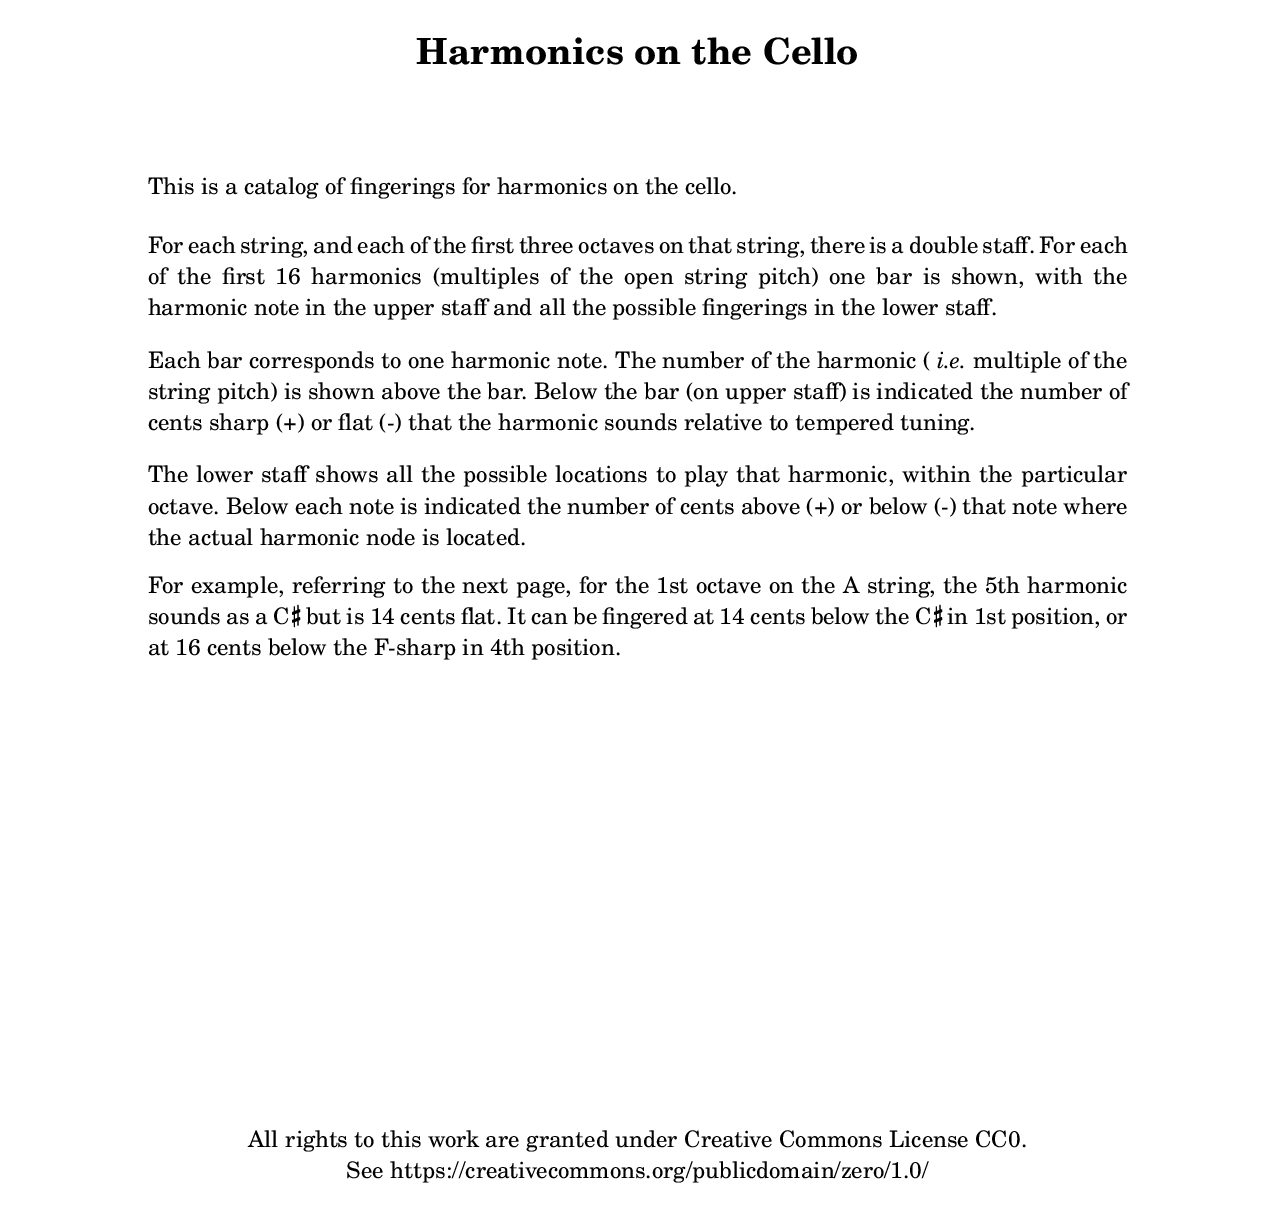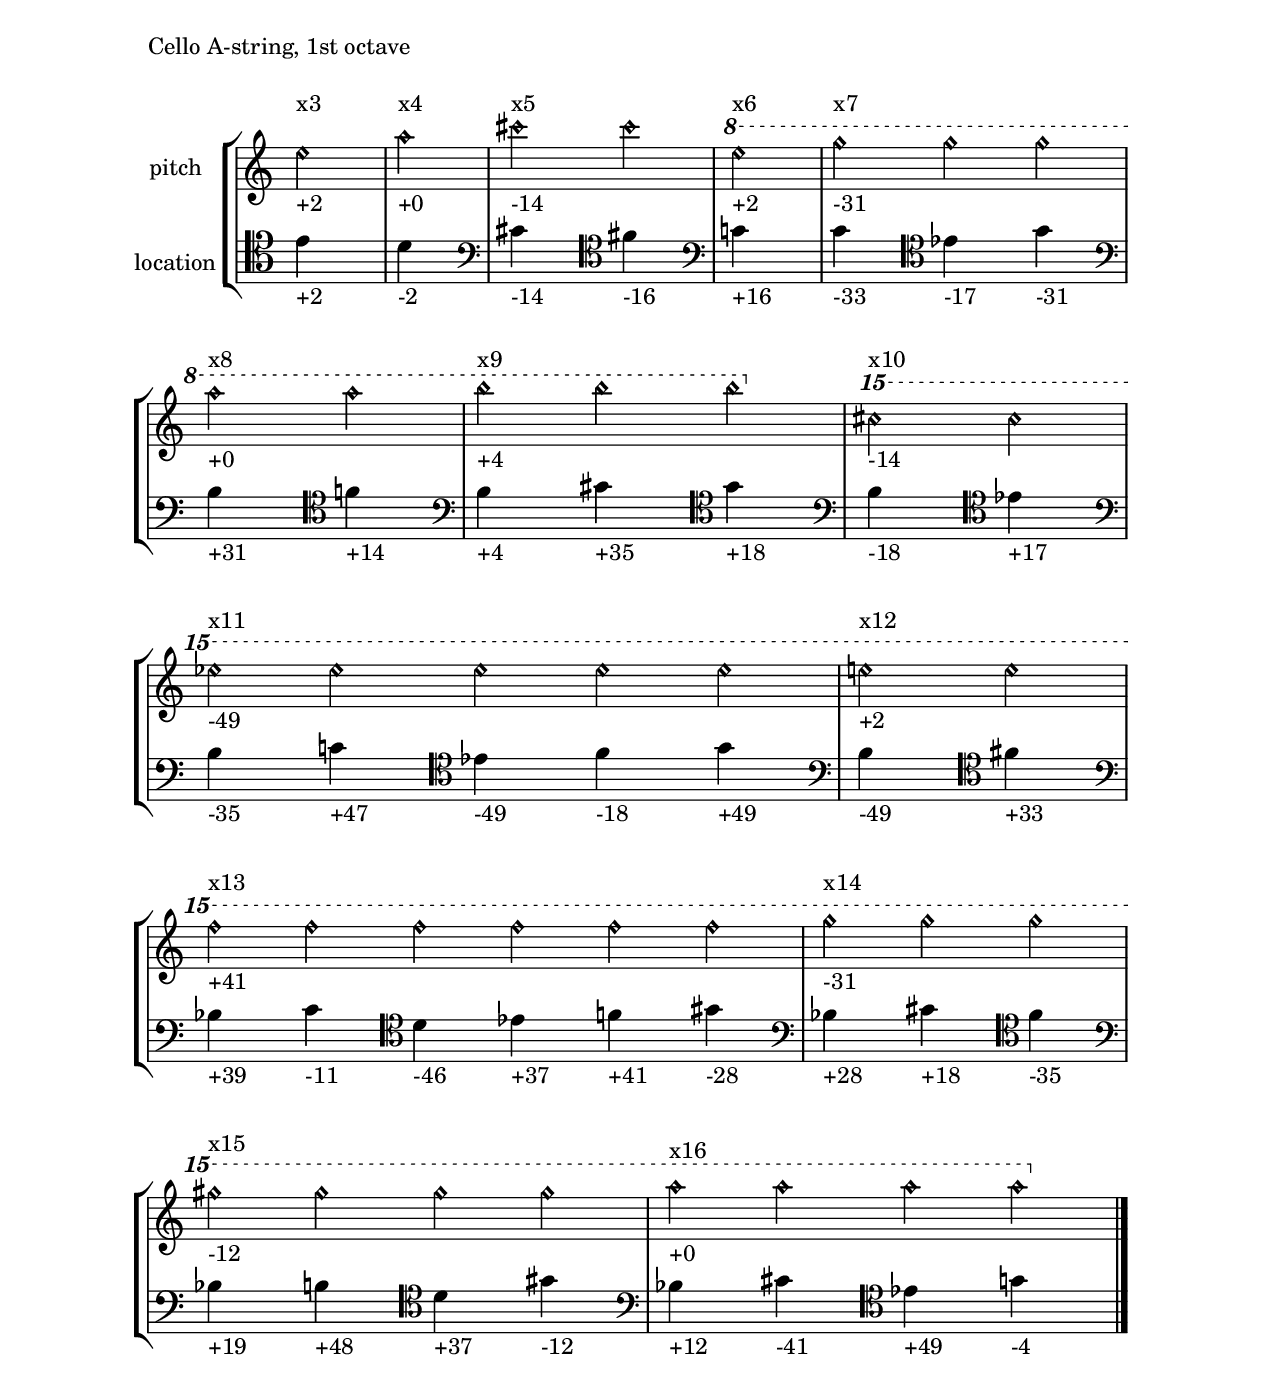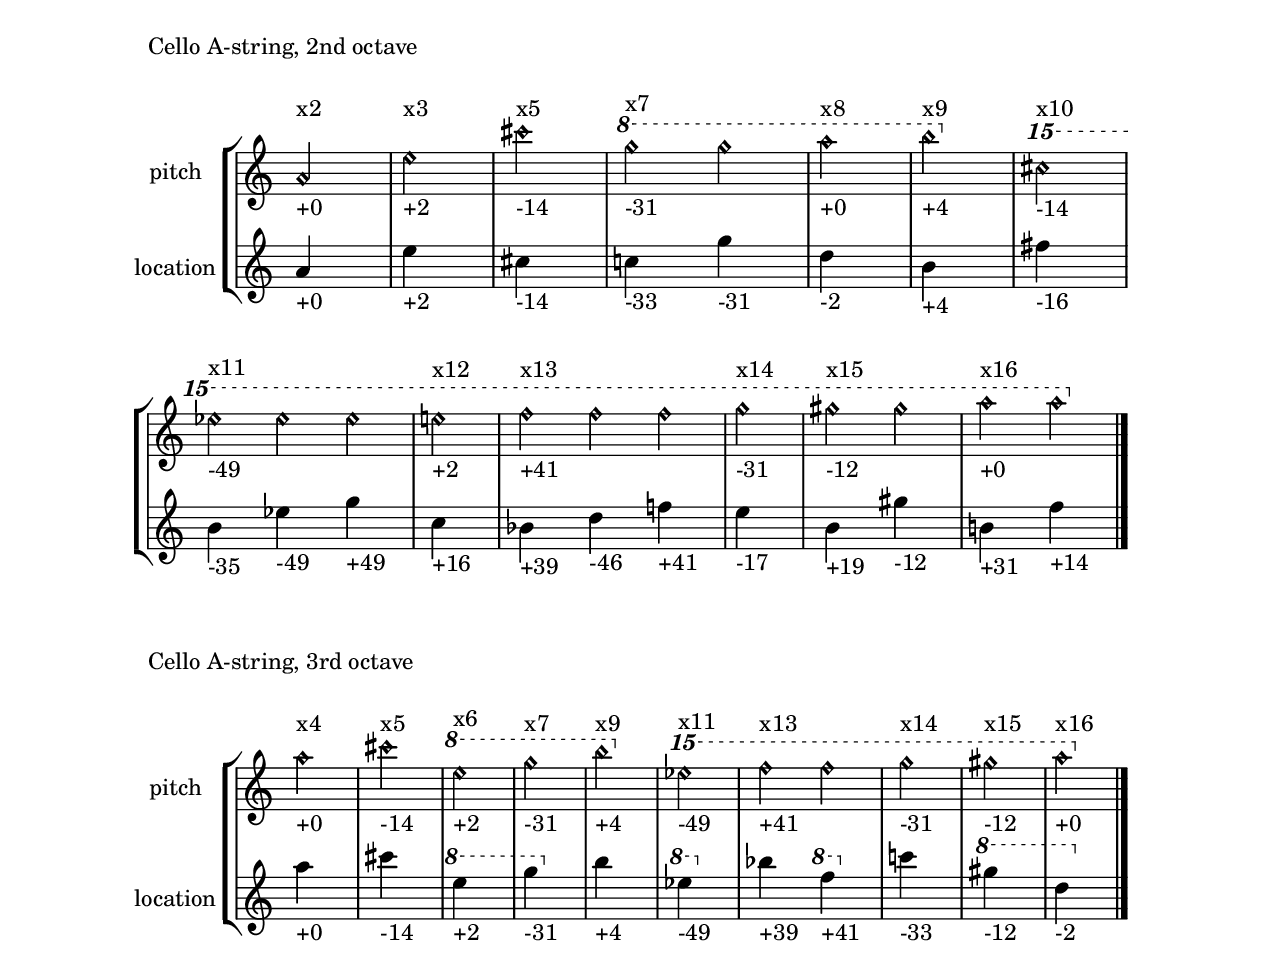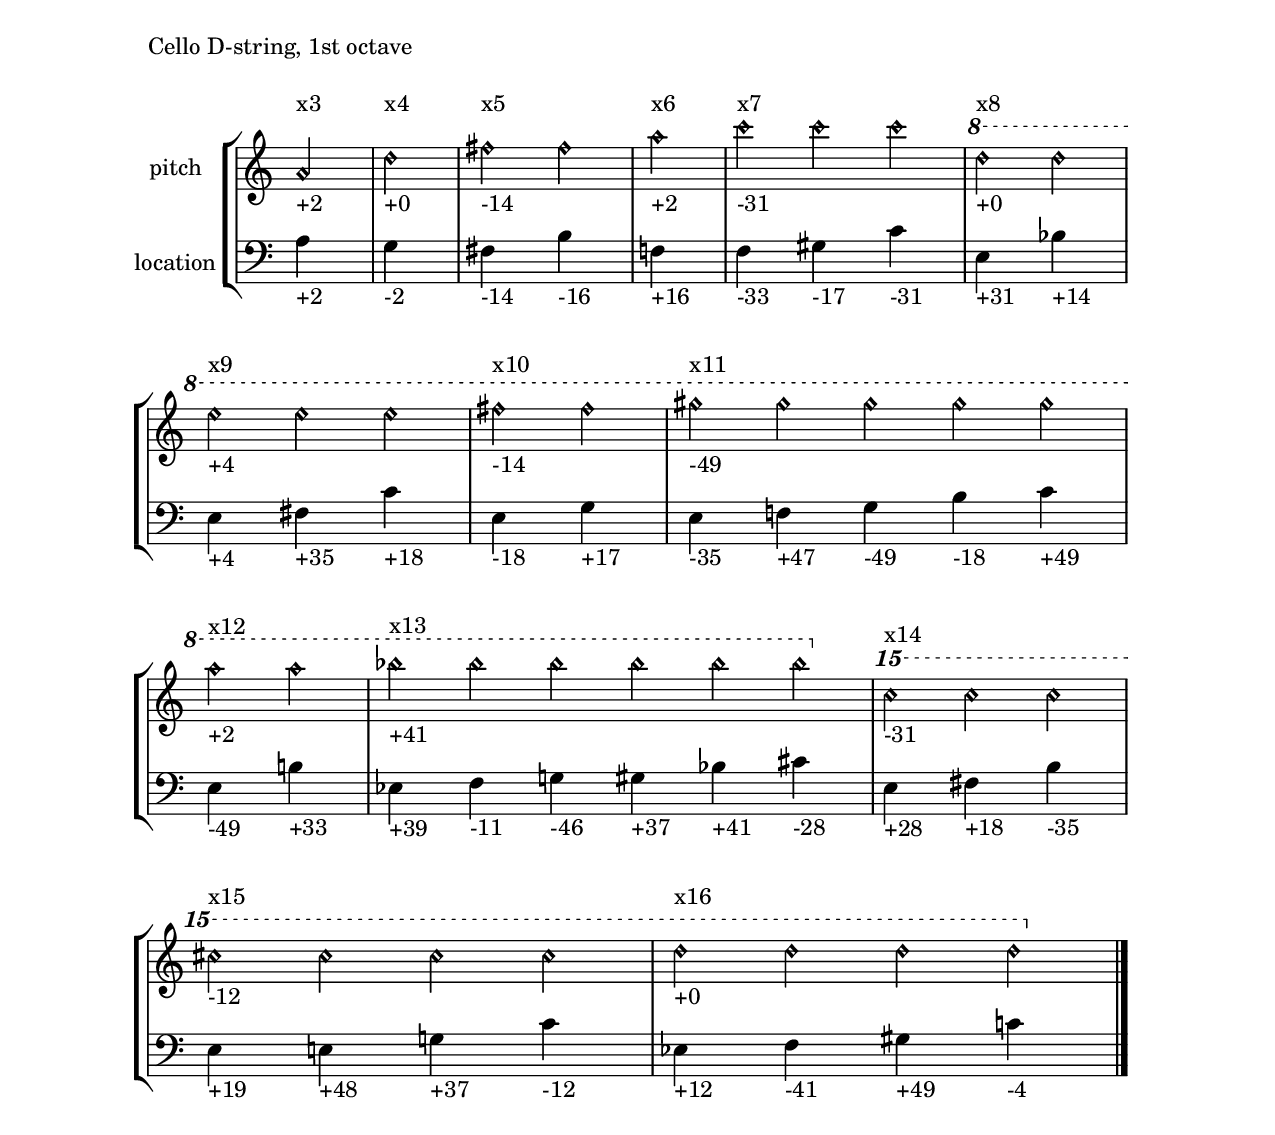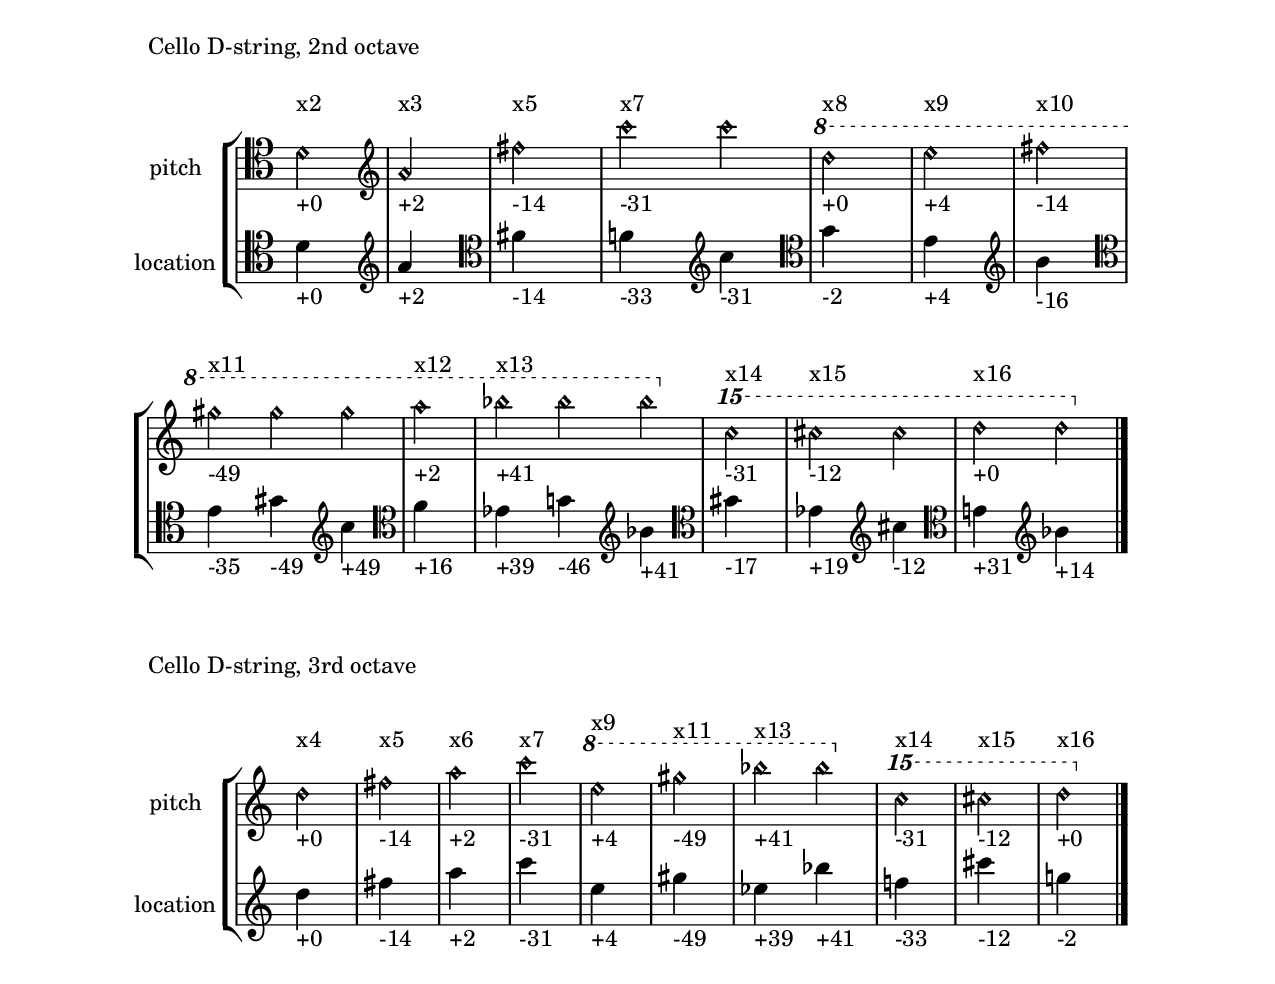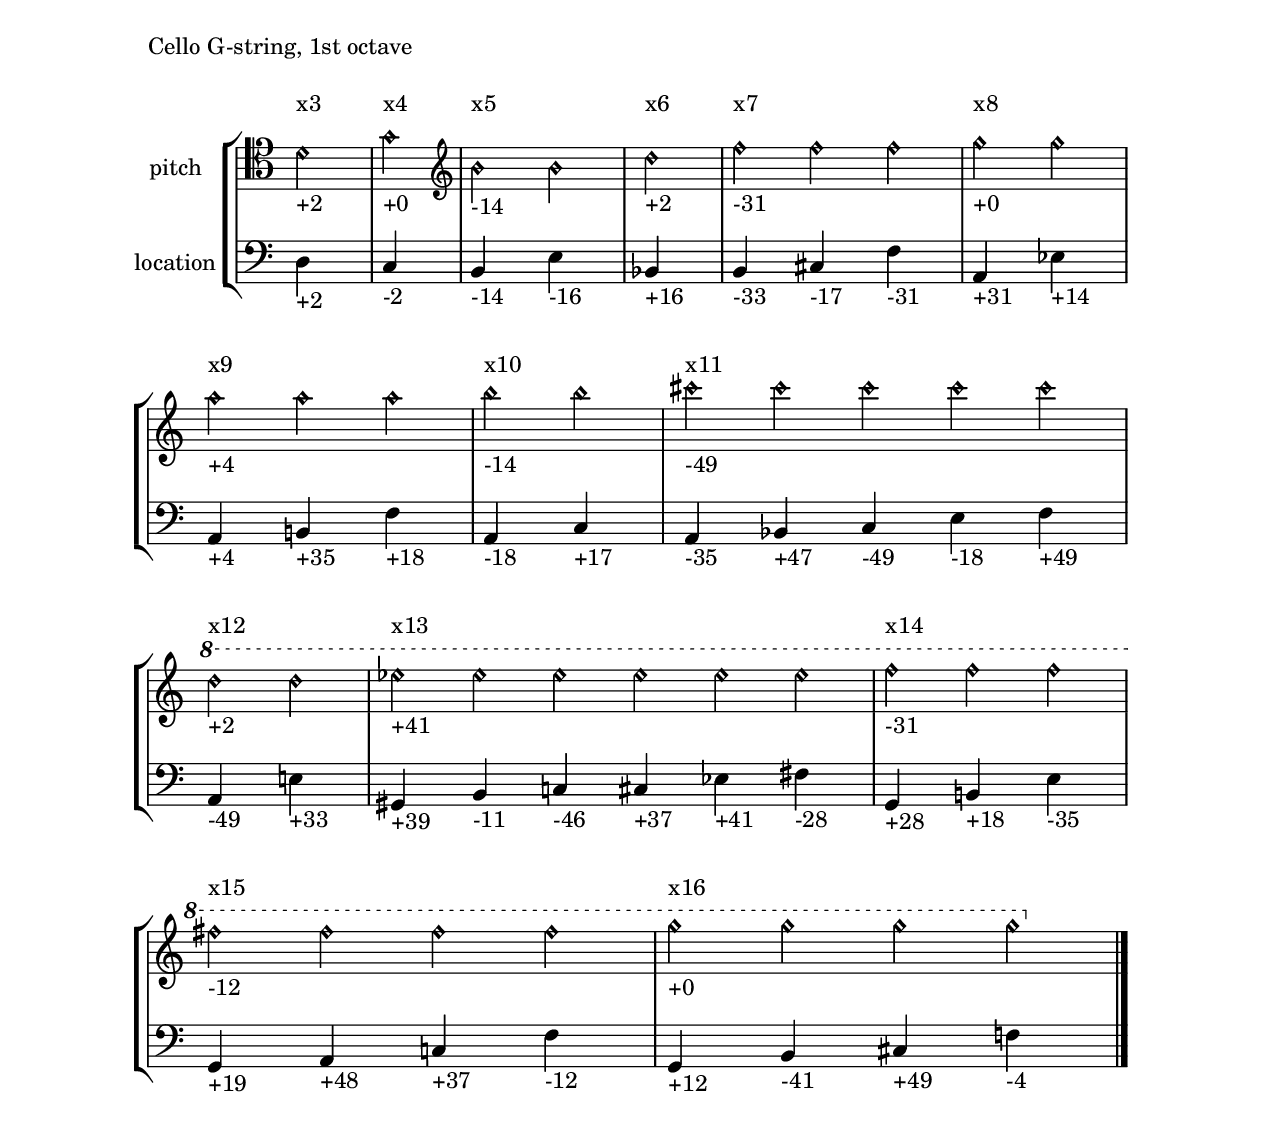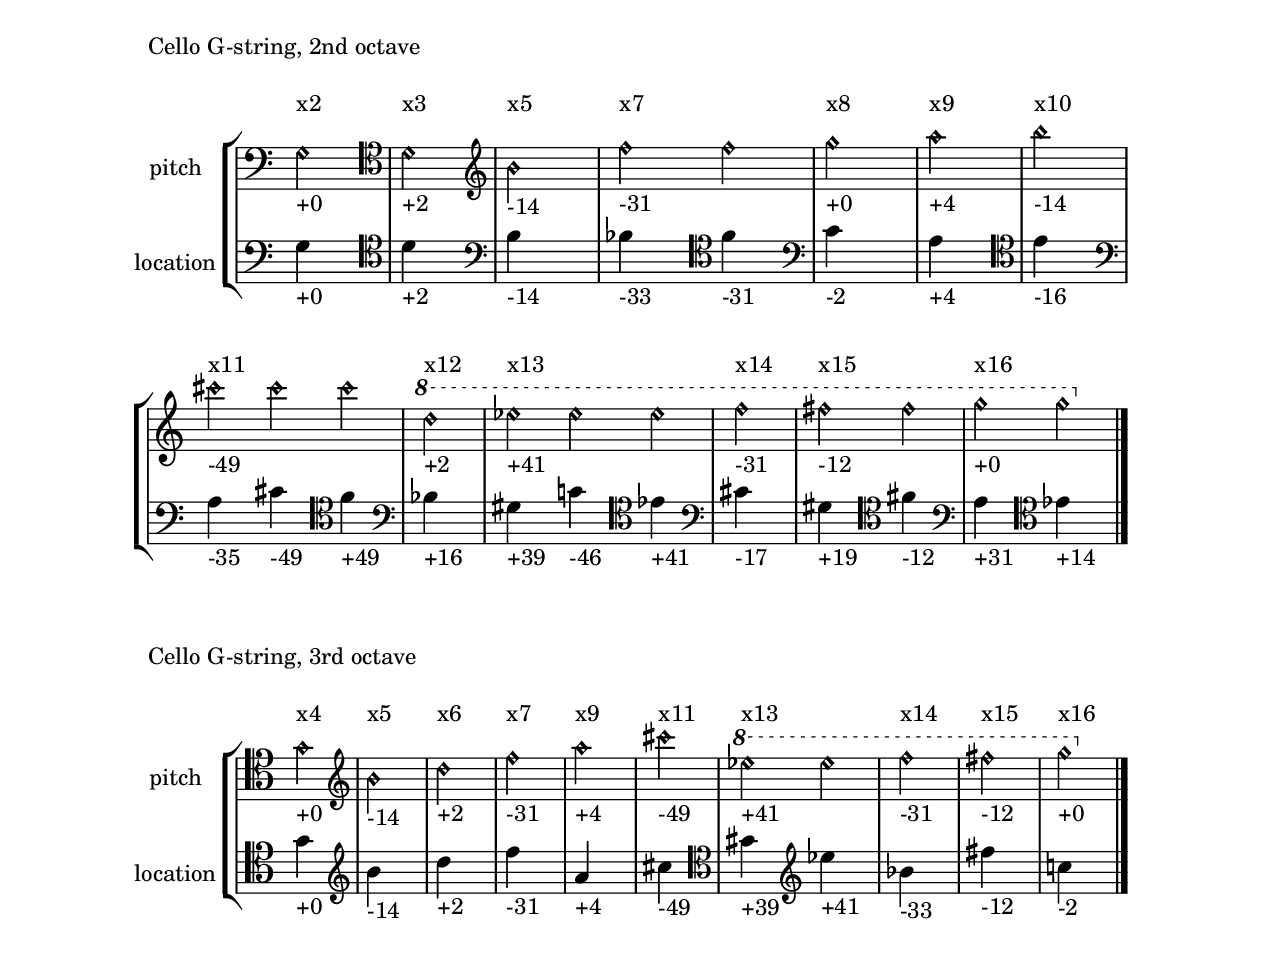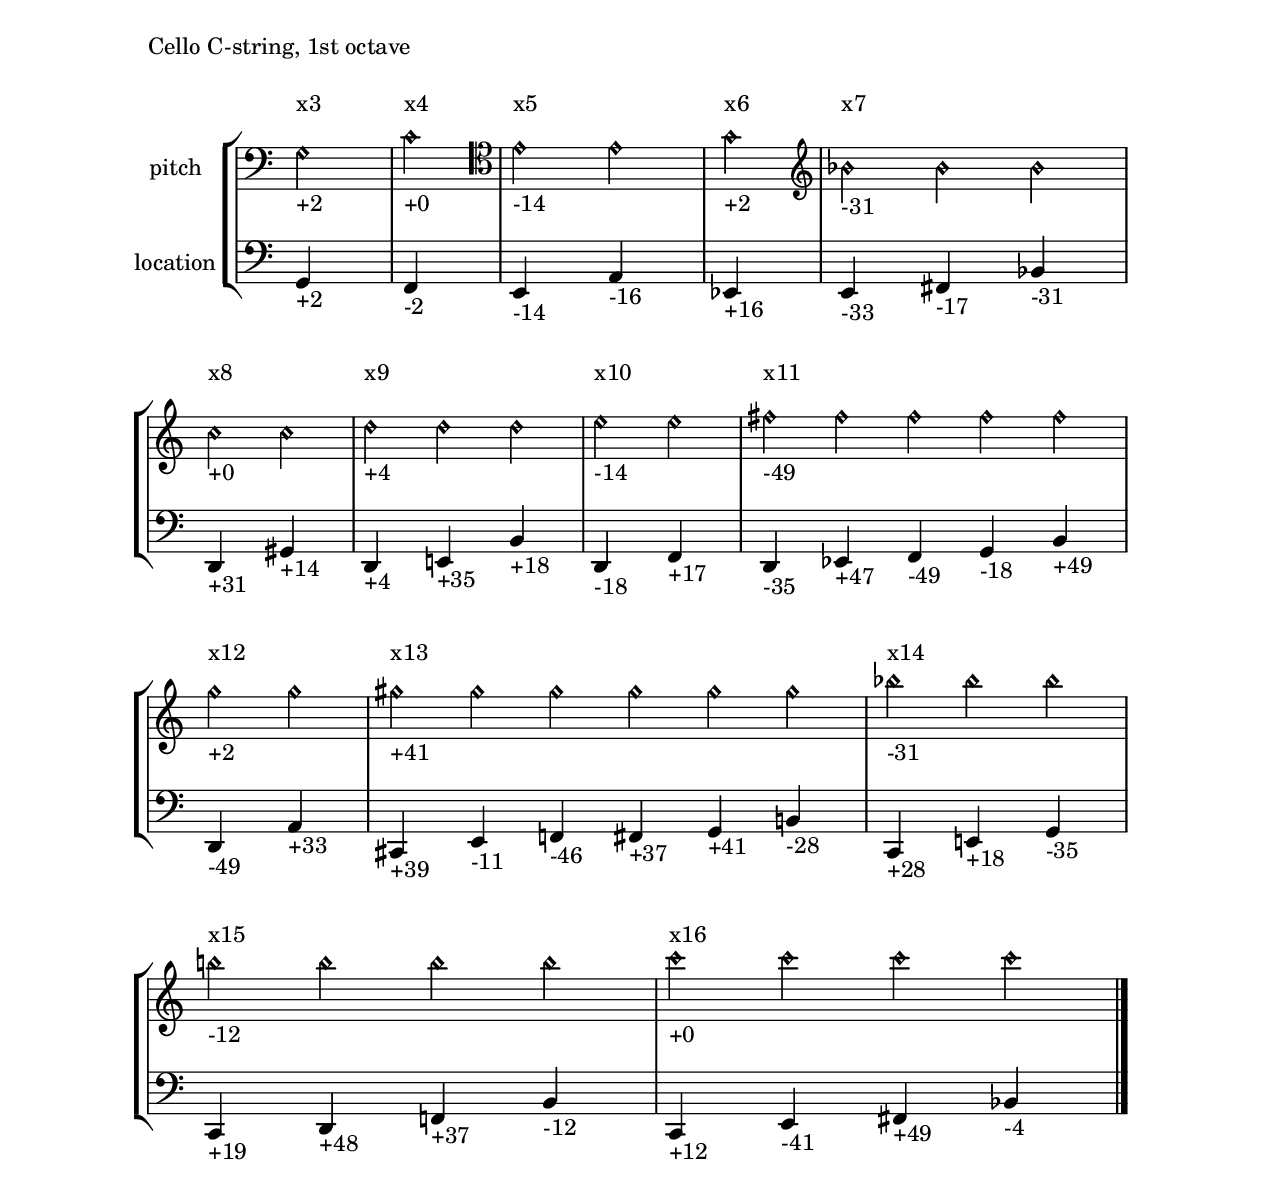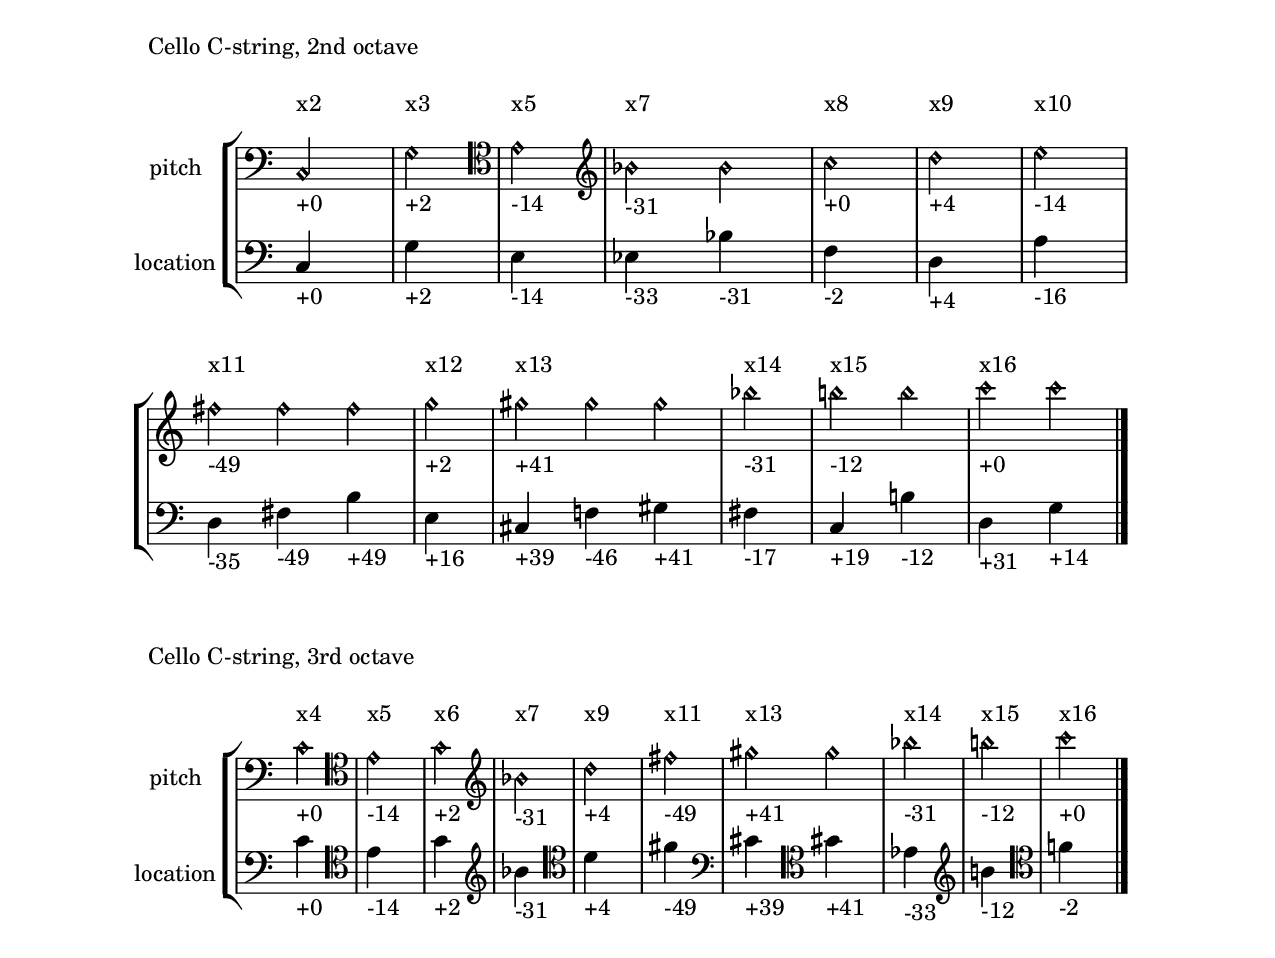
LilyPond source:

\version "2.20.0"
\include "english.ly"

\paper{
  line-width = 6\in
}

\header{
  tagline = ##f
  title = \markup{
    \center-column {
      \vspace #10
      "Harmonics on the Cello"
      \vspace #2
    }
  }
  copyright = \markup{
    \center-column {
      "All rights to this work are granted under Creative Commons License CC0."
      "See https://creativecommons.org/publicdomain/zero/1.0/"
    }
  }
}

sharp = \markup{\musicglyph "accidentals.sharp"}

\markuplist {
  \column-lines {
    \vspace #1

    \line{This is a catalog of fingerings for harmonics on the cello.}
    
  } \vspace #1 \justify {

    For each string, and each of the first three octaves on that
    string, there is a double staff.  For each of the first 16
    harmonics (multiples of the open string pitch) one bar is shown,
    with the harmonic note in the upper staff and all the possible
    fingerings in the lower staff.

  } \vspace #1 \justify {

    Each bar corresponds to one harmonic note.  The number of the harmonic
    (\italic {i.e.} multiple of the string pitch) is shown above the bar.  Below
    the bar (on upper staff) is indicated the number of cents sharp (+) or flat
    (-) that the harmonic sounds relative to tempered tuning.

  } \vspace #1 \justify {

    The lower staff shows all the possible locations to play that
    harmonic, within the particular octave.  Below each note is
    indicated the number of cents above (+) or below (-) that note
    where the actual harmonic node is located.

  } \vspace #1 \justify {

    For example, referring to the next page, for the 1st octave on the A string,
    the 5th harmonic sounds as a C{\hspace #-.3 \raise #.8 {\abs-fontsize #8
    {\sharp}}} but is 14 cents flat.  It can be fingered at 14 cents below the
    C{\hspace #-.3 \raise #.8 {\abs-fontsize #8 {\sharp}}} in 1st position, or
    at 16 cents below the F-sharp in 4th position.

  }

}




%%%%%%%%%%%%%%%%%%%%%%%%%%%%%%%%%%%%%%%%%%%%%%%%%%%%%%%%%%%%

\pageBreak

\version "2.20.0"
\include "english.ly"
  \header
  {
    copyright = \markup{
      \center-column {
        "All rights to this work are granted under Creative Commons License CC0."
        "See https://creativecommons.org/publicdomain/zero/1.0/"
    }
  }
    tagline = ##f
    print-all-headers = ##t
  }
#(set-default-paper-size "letter")
global = 
{
  \omit Score.TimeSignature
}

pitchesAa =
{
  \global
  % 3
\bar "|"
 \cadenzaOn
  \clef "treble" \ottava #0 e''\harmonic_\markup{"+2"}^\markup{ \raise #3 {"x3"} }
  \cadenzaOff
  % 4
\bar "|"
 \cadenzaOn
  \clef "treble" a''\harmonic_\markup{"+0"}^\markup{ \raise #3 {"x4"} }
  \cadenzaOff
  % 5
\bar "|"
 \cadenzaOn
  \clef "treble" cs'''\harmonic_\markup{"-14"}^\markup{ \raise #3 {"x5"} }
  \clef "treble" cs'''\harmonic
  \cadenzaOff
  % 6
\bar "|"
 \cadenzaOn
  \clef "treble" \ottava #1 e'''\harmonic_\markup{"+2"}^\markup{ \raise #3 {"x6"} }
  \cadenzaOff
  % 7
\bar "|"
 \cadenzaOn
  \clef "treble" g'''\harmonic_\markup{"-31"}^\markup{ \raise #3 {"x7"} }
  \clef "treble" g'''\harmonic
  \clef "treble" g'''\harmonic
  \cadenzaOff
  % 8
\bar "|"
 \cadenzaOn
  \clef "treble" a'''\harmonic_\markup{"+0"}^\markup{ \raise #3 {"x8"} }
  \clef "treble" a'''\harmonic
  \cadenzaOff
  % 9
\bar "|"
 \cadenzaOn
  \clef "treble" b'''\harmonic_\markup{"+4"}^\markup{ \raise #3 {"x9"} }
  \clef "treble" b'''\harmonic
  \clef "treble" b'''\harmonic
  \cadenzaOff
  % 10
\bar "|"
 \cadenzaOn
  \clef "treble" \ottava #2 cs''''\harmonic_\markup{"-14"}^\markup{ \raise #3 {"x10"} }
  \clef "treble" cs''''\harmonic
  \cadenzaOff
  % 11
\bar "|"
 \cadenzaOn
  \clef "treble" ef''''\harmonic_\markup{"-49"}^\markup{ \raise #3 {"x11"} }
  \clef "treble" ef''''\harmonic
  \clef "treble" ef''''\harmonic
  \clef "treble" ef''''\harmonic
  \clef "treble" ef''''\harmonic
  \cadenzaOff
  % 12
\bar "|"
 \cadenzaOn
  \clef "treble" e''''\harmonic_\markup{"+2"}^\markup{ \raise #3 {"x12"} }
  \clef "treble" e''''\harmonic
  \cadenzaOff
  % 13
\bar "|"
 \cadenzaOn
  \clef "treble" f''''\harmonic_\markup{"+41"}^\markup{ \raise #3 {"x13"} }
  \clef "treble" f''''\harmonic
  \clef "treble" f''''\harmonic
  \clef "treble" f''''\harmonic
  \clef "treble" f''''\harmonic
  \clef "treble" f''''\harmonic
  \cadenzaOff
  % 14
\bar "|"
 \cadenzaOn
  \clef "treble" g''''\harmonic_\markup{"-31"}^\markup{ \raise #3 {"x14"} }
  \clef "treble" g''''\harmonic
  \clef "treble" g''''\harmonic
  \cadenzaOff
  % 15
\bar "|"
 \cadenzaOn
  \clef "treble" gs''''\harmonic_\markup{"-12"}^\markup{ \raise #3 {"x15"} }
  \clef "treble" gs''''\harmonic
  \clef "treble" gs''''\harmonic
  \clef "treble" gs''''\harmonic
  \cadenzaOff
  % 16
\bar "|"
 \cadenzaOn
  \clef "treble" a''''\harmonic_\markup{"+0"}^\markup{ \raise #3 {"x16"} }
  \clef "treble" a''''\harmonic
  \clef "treble" a''''\harmonic
  \clef "treble" a''''\harmonic
  \cadenzaOff
  \bar "|."
}

locationsAa =
{
  \global
 \cadenzaOn
  \clef "tenor" \ottava #0 e'_\markup{"+2"}
 \cadenzaOn
  \clef "tenor" d'_\markup{"-2"}
 \cadenzaOn
  \clef "bass" cs'_\markup{"-14"}
  \clef "tenor" fs'_\markup{"-16"}
 \cadenzaOn
  \clef "bass" c'_\markup{"+16"}
 \cadenzaOn
  \clef "bass" c'_\markup{"-33"}
  \clef "tenor" ef'_\markup{"-17"}
  \clef "tenor" g'_\markup{"-31"}
 \cadenzaOn
  \clef "bass" b_\markup{"+31"}
  \clef "tenor" f'_\markup{"+14"}
 \cadenzaOn
  \clef "bass" b_\markup{"+4"}
  \clef "bass" cs'_\markup{"+35"}
  \clef "tenor" g'_\markup{"+18"}
 \cadenzaOn
  \clef "bass" b_\markup{"-18"}
  \clef "tenor" ef'_\markup{"+17"}
 \cadenzaOn
  \clef "bass" b_\markup{"-35"}
  \clef "bass" c'_\markup{"+47"}
  \clef "tenor" ef'_\markup{"-49"}
  \clef "tenor" f'_\markup{"-18"}
  \clef "tenor" g'_\markup{"+49"}
 \cadenzaOn
  \clef "bass" b_\markup{"-49"}
  \clef "tenor" fs'_\markup{"+33"}
 \cadenzaOn
  \clef "bass" bf_\markup{"+39"}
  \clef "bass" c'_\markup{"-11"}
  \clef "tenor" d'_\markup{"-46"}
  \clef "tenor" ef'_\markup{"+37"}
  \clef "tenor" f'_\markup{"+41"}
  \clef "tenor" gs'_\markup{"-28"}
 \cadenzaOn
  \clef "bass" bf_\markup{"+28"}
  \clef "bass" cs'_\markup{"+18"}
  \clef "tenor" f'_\markup{"-35"}
 \cadenzaOn
  \clef "bass" bf_\markup{"+19"}
  \clef "bass" b_\markup{"+48"}
  \clef "tenor" d'_\markup{"+37"}
  \clef "tenor" gs'_\markup{"-12"}
 \cadenzaOn
  \clef "bass" bf_\markup{"+12"}
  \clef "bass" cs'_\markup{"-41"}
  \clef "tenor" ef'_\markup{"+49"}
  \clef "tenor" g'_\markup{"-4"}
  \bar "|."
}

\score
{
  \header
  {
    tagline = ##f
    piece = \markup \column { "Cello A-string, 1st octave" \vspace #1 }
  }
  \new StaffGroup
  <<
    \new Staff = "pitch" \with { instrumentName = "pitch" }
    <<
      \new Voice = "pitch" { \pitchesAa }
    >>
    \new Staff = "location" \with { instrumentName = "location" }
    << \locationsAa >>
  >>
}

\layout
{
  \context {
    \StaffGroup
    \consists #Span_stem_engraver
  }
  \context {
    \Score
    \override SpacingSpanner.base-shortest-duration = #(ly:make-moment 1/200)
  }
}
  
\paper
{
  system-system-spacing = #'((basic-distance . 1) (padding . 5))
  top-margin = 25
  left-margin = 25
  right-margin = 25
  ragged-bottom = ##t
  print-page-number = ##f
}



%%%%%%%%%%%%%%%%%%%%%%%%%%%%%%%%%%%%%%%%%%%%%%%%%%%%%%%%%%%%

\pageBreak

\version "2.20.0"
\include "english.ly"
  \header
  {
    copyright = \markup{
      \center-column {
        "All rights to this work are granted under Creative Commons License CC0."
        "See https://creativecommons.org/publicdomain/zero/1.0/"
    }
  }
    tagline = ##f
    print-all-headers = ##t
  }
#(set-default-paper-size "letter")
global = 
{
  \omit Score.TimeSignature
}

pitchesAb =
{
  \global
  % 2
\bar "|"
 \cadenzaOn
  \clef "treble" \ottava #0 a'\harmonic_\markup{"+0"}^\markup{ \raise #3 {"x2"} }
  \cadenzaOff
  % 3
\bar "|"
 \cadenzaOn
  \clef "treble" e''\harmonic_\markup{"+2"}^\markup{ \raise #3 {"x3"} }
  \cadenzaOff
  % 5
\bar "|"
 \cadenzaOn
  \clef "treble" cs'''\harmonic_\markup{"-14"}^\markup{ \raise #3 {"x5"} }
  \cadenzaOff
  % 7
\bar "|"
 \cadenzaOn
  \clef "treble" \ottava #1 g'''\harmonic_\markup{"-31"}^\markup{ \raise #3 {"x7"} }
  \clef "treble" g'''\harmonic
  \cadenzaOff
  % 8
\bar "|"
 \cadenzaOn
  \clef "treble" a'''\harmonic_\markup{"+0"}^\markup{ \raise #3 {"x8"} }
  \cadenzaOff
  % 9
\bar "|"
 \cadenzaOn
  \clef "treble" b'''\harmonic_\markup{"+4"}^\markup{ \raise #3 {"x9"} }
  \cadenzaOff
  % 10
\bar "|"
 \cadenzaOn
  \clef "treble" \ottava #2 cs''''\harmonic_\markup{"-14"}^\markup{ \raise #3 {"x10"} }
  \cadenzaOff
  % 11
\bar "|"
 \cadenzaOn
  \clef "treble" ef''''\harmonic_\markup{"-49"}^\markup{ \raise #3 {"x11"} }
  \clef "treble" ef''''\harmonic
  \clef "treble" ef''''\harmonic
  \cadenzaOff
  % 12
\bar "|"
 \cadenzaOn
  \clef "treble" e''''\harmonic_\markup{"+2"}^\markup{ \raise #3 {"x12"} }
  \cadenzaOff
  % 13
\bar "|"
 \cadenzaOn
  \clef "treble" f''''\harmonic_\markup{"+41"}^\markup{ \raise #3 {"x13"} }
  \clef "treble" f''''\harmonic
  \clef "treble" f''''\harmonic
  \cadenzaOff
  % 14
\bar "|"
 \cadenzaOn
  \clef "treble" g''''\harmonic_\markup{"-31"}^\markup{ \raise #3 {"x14"} }
  \cadenzaOff
  % 15
\bar "|"
 \cadenzaOn
  \clef "treble" gs''''\harmonic_\markup{"-12"}^\markup{ \raise #3 {"x15"} }
  \clef "treble" gs''''\harmonic
  \cadenzaOff
  % 16
\bar "|"
 \cadenzaOn
  \clef "treble" a''''\harmonic_\markup{"+0"}^\markup{ \raise #3 {"x16"} }
  \clef "treble" a''''\harmonic
  \cadenzaOff
  \bar "|."
}

locationsAb =
{
  \global
 \cadenzaOn
  \clef "treble" \ottava #0 a'_\markup{"+0"}
 \cadenzaOn
  \clef "treble" e''_\markup{"+2"}
 \cadenzaOn
  \clef "treble" cs''_\markup{"-14"}
 \cadenzaOn
  \clef "treble" c''_\markup{"-33"}
  \clef "treble" g''_\markup{"-31"}
 \cadenzaOn
  \clef "treble" d''_\markup{"-2"}
 \cadenzaOn
  \clef "treble" b'_\markup{"+4"}
 \cadenzaOn
  \clef "treble" fs''_\markup{"-16"}
 \cadenzaOn
  \clef "treble" b'_\markup{"-35"}
  \clef "treble" ef''_\markup{"-49"}
  \clef "treble" g''_\markup{"+49"}
 \cadenzaOn
  \clef "treble" c''_\markup{"+16"}
 \cadenzaOn
  \clef "treble" bf'_\markup{"+39"}
  \clef "treble" d''_\markup{"-46"}
  \clef "treble" f''_\markup{"+41"}
 \cadenzaOn
  \clef "treble" ef''_\markup{"-17"}
 \cadenzaOn
  \clef "treble" bf'_\markup{"+19"}
  \clef "treble" gs''_\markup{"-12"}
 \cadenzaOn
  \clef "treble" b'_\markup{"+31"}
  \clef "treble" f''_\markup{"+14"}
  \bar "|."
}

\score
{
  \header
  {
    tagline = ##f
    piece = \markup \column { "Cello A-string, 2nd octave" \vspace #1 }
  }
  \new StaffGroup
  <<
    \new Staff = "pitch" \with { instrumentName = "pitch" }
    <<
      \new Voice = "pitch" { \pitchesAb }
    >>
    \new Staff = "location" \with { instrumentName = "location" }
    << \locationsAb >>
  >>
}

\layout
{
  \context {
    \StaffGroup
    \consists #Span_stem_engraver
  }
  \context {
    \Score
    \override SpacingSpanner.base-shortest-duration = #(ly:make-moment 1/200)
  }
}
  
\paper
{
  system-system-spacing = #'((basic-distance . 1) (padding . 5))
  top-margin = 25
  left-margin = 25
  right-margin = 25
  ragged-bottom = ##t
  print-page-number = ##f
}



%%%%%%%%%%%%%%%%%%%%%%%%%%%%%%%%%%%%%%%%%%%%%%%%%%%%%%%%%%%%

\version "2.20.0"
\include "english.ly"
  \header
  {
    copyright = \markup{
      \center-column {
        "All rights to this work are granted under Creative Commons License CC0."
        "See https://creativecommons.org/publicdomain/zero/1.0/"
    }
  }
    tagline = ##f
    print-all-headers = ##t
  }
#(set-default-paper-size "letter")
global = 
{
  \omit Score.TimeSignature
}

pitchesAc =
{
  \global
  % 4
\bar "|"
 \cadenzaOn
  \clef "treble" \ottava #0 a''\harmonic_\markup{"+0"}^\markup{ \raise #3 {"x4"} }
  \cadenzaOff
  % 5
\bar "|"
 \cadenzaOn
  \clef "treble" cs'''\harmonic_\markup{"-14"}^\markup{ \raise #3 {"x5"} }
  \cadenzaOff
  % 6
\bar "|"
 \cadenzaOn
  \clef "treble" \ottava #1 e'''\harmonic_\markup{"+2"}^\markup{ \raise #3 {"x6"} }
  \cadenzaOff
  % 7
\bar "|"
 \cadenzaOn
  \clef "treble" g'''\harmonic_\markup{"-31"}^\markup{ \raise #3 {"x7"} }
  \cadenzaOff
  % 9
\bar "|"
 \cadenzaOn
  \clef "treble" b'''\harmonic_\markup{"+4"}^\markup{ \raise #3 {"x9"} }
  \cadenzaOff
  % 11
\bar "|"
 \cadenzaOn
  \clef "treble" \ottava #2 ef''''\harmonic_\markup{"-49"}^\markup{ \raise #3 {"x11"} }
  \cadenzaOff
  % 13
\bar "|"
 \cadenzaOn
  \clef "treble" f''''\harmonic_\markup{"+41"}^\markup{ \raise #3 {"x13"} }
  \clef "treble" f''''\harmonic
  \cadenzaOff
  % 14
\bar "|"
 \cadenzaOn
  \clef "treble" g''''\harmonic_\markup{"-31"}^\markup{ \raise #3 {"x14"} }
  \cadenzaOff
  % 15
\bar "|"
 \cadenzaOn
  \clef "treble" gs''''\harmonic_\markup{"-12"}^\markup{ \raise #3 {"x15"} }
  \cadenzaOff
  % 16
\bar "|"
 \cadenzaOn
  \clef "treble" a''''\harmonic_\markup{"+0"}^\markup{ \raise #3 {"x16"} }
  \cadenzaOff
  \bar "|."
}

locationsAc =
{
  \global
 \cadenzaOn
  \clef "treble" \ottava #0 a''_\markup{"+0"}
 \cadenzaOn
  \clef "treble" cs'''_\markup{"-14"}
 \cadenzaOn
  \clef "treble" \ottava #1 e'''_\markup{"+2"}
 \cadenzaOn
  \clef "treble" g'''_\markup{"-31"}
 \cadenzaOn
  \clef "treble" \ottava #0 b''_\markup{"+4"}
 \cadenzaOn
  \clef "treble" \ottava #1 ef'''_\markup{"-49"}
 \cadenzaOn
  \clef "treble" \ottava #0 bf''_\markup{"+39"}
  \clef "treble" \ottava #1 f'''_\markup{"+41"}
 \cadenzaOn
  \clef "treble" \ottava #0 c'''_\markup{"-33"}
 \cadenzaOn
  \clef "treble" \ottava #1 gs'''_\markup{"-12"}
 \cadenzaOn
  \clef "treble" d'''_\markup{"-2"}
  \bar "|."
}

\score
{
  \header
  {
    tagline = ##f
    piece = \markup \column { "Cello A-string, 3rd octave" \vspace #1 }
  }
  \new StaffGroup
  <<
    \new Staff = "pitch" \with { instrumentName = "pitch" }
    <<
      \new Voice = "pitch" { \pitchesAc }
    >>
    \new Staff = "location" \with { instrumentName = "location" }
    << \locationsAc >>
  >>
}

\layout
{
  \context {
    \StaffGroup
    \consists #Span_stem_engraver
  }
  \context {
    \Score
    \override SpacingSpanner.base-shortest-duration = #(ly:make-moment 1/200)
  }
}
  
\paper
{
  system-system-spacing = #'((basic-distance . 1) (padding . 5))
  top-margin = 25
  left-margin = 25
  right-margin = 25
  ragged-bottom = ##t
  print-page-number = ##f
}



%%%%%%%%%%%%%%%%%%%%%%%%%%%%%%%%%%%%%%%%%%%%%%%%%%%%%%%%%%%%

\pageBreak

\version "2.20.0"
\include "english.ly"
  \header
  {
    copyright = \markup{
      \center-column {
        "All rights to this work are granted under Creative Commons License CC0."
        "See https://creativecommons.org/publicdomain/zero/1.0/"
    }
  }
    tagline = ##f
    print-all-headers = ##t
  }
#(set-default-paper-size "letter")
global = 
{
  \omit Score.TimeSignature
}

pitchesDa =
{
  \global
  % 3
\bar "|"
 \cadenzaOn
  \clef "treble" \ottava #0 a'\harmonic_\markup{"+2"}^\markup{ \raise #3 {"x3"} }
  \cadenzaOff
  % 4
\bar "|"
 \cadenzaOn
  \clef "treble" d''\harmonic_\markup{"+0"}^\markup{ \raise #3 {"x4"} }
  \cadenzaOff
  % 5
\bar "|"
 \cadenzaOn
  \clef "treble" fs''\harmonic_\markup{"-14"}^\markup{ \raise #3 {"x5"} }
  \clef "treble" fs''\harmonic
  \cadenzaOff
  % 6
\bar "|"
 \cadenzaOn
  \clef "treble" a''\harmonic_\markup{"+2"}^\markup{ \raise #3 {"x6"} }
  \cadenzaOff
  % 7
\bar "|"
 \cadenzaOn
  \clef "treble" c'''\harmonic_\markup{"-31"}^\markup{ \raise #3 {"x7"} }
  \clef "treble" c'''\harmonic
  \clef "treble" c'''\harmonic
  \cadenzaOff
  % 8
\bar "|"
 \cadenzaOn
  \clef "treble" \ottava #1 d'''\harmonic_\markup{"+0"}^\markup{ \raise #3 {"x8"} }
  \clef "treble" d'''\harmonic
  \cadenzaOff
  % 9
\bar "|"
 \cadenzaOn
  \clef "treble" e'''\harmonic_\markup{"+4"}^\markup{ \raise #3 {"x9"} }
  \clef "treble" e'''\harmonic
  \clef "treble" e'''\harmonic
  \cadenzaOff
  % 10
\bar "|"
 \cadenzaOn
  \clef "treble" fs'''\harmonic_\markup{"-14"}^\markup{ \raise #3 {"x10"} }
  \clef "treble" fs'''\harmonic
  \cadenzaOff
  % 11
\bar "|"
 \cadenzaOn
  \clef "treble" gs'''\harmonic_\markup{"-49"}^\markup{ \raise #3 {"x11"} }
  \clef "treble" gs'''\harmonic
  \clef "treble" gs'''\harmonic
  \clef "treble" gs'''\harmonic
  \clef "treble" gs'''\harmonic
  \cadenzaOff
  % 12
\bar "|"
 \cadenzaOn
  \clef "treble" a'''\harmonic_\markup{"+2"}^\markup{ \raise #3 {"x12"} }
  \clef "treble" a'''\harmonic
  \cadenzaOff
  % 13
\bar "|"
 \cadenzaOn
  \clef "treble" bf'''\harmonic_\markup{"+41"}^\markup{ \raise #3 {"x13"} }
  \clef "treble" bf'''\harmonic
  \clef "treble" bf'''\harmonic
  \clef "treble" bf'''\harmonic
  \clef "treble" bf'''\harmonic
  \clef "treble" bf'''\harmonic
  \cadenzaOff
  % 14
\bar "|"
 \cadenzaOn
  \clef "treble" \ottava #2 c''''\harmonic_\markup{"-31"}^\markup{ \raise #3 {"x14"} }
  \clef "treble" c''''\harmonic
  \clef "treble" c''''\harmonic
  \cadenzaOff
  % 15
\bar "|"
 \cadenzaOn
  \clef "treble" cs''''\harmonic_\markup{"-12"}^\markup{ \raise #3 {"x15"} }
  \clef "treble" cs''''\harmonic
  \clef "treble" cs''''\harmonic
  \clef "treble" cs''''\harmonic
  \cadenzaOff
  % 16
\bar "|"
 \cadenzaOn
  \clef "treble" d''''\harmonic_\markup{"+0"}^\markup{ \raise #3 {"x16"} }
  \clef "treble" d''''\harmonic
  \clef "treble" d''''\harmonic
  \clef "treble" d''''\harmonic
  \cadenzaOff
  \bar "|."
}

locationsDa =
{
  \global
 \cadenzaOn
  \clef "bass" \ottava #0 a_\markup{"+2"}
 \cadenzaOn
  \clef "bass" g_\markup{"-2"}
 \cadenzaOn
  \clef "bass" fs_\markup{"-14"}
  \clef "bass" b_\markup{"-16"}
 \cadenzaOn
  \clef "bass" f_\markup{"+16"}
 \cadenzaOn
  \clef "bass" f_\markup{"-33"}
  \clef "bass" gs_\markup{"-17"}
  \clef "bass" c'_\markup{"-31"}
 \cadenzaOn
  \clef "bass" e_\markup{"+31"}
  \clef "bass" bf_\markup{"+14"}
 \cadenzaOn
  \clef "bass" e_\markup{"+4"}
  \clef "bass" fs_\markup{"+35"}
  \clef "bass" c'_\markup{"+18"}
 \cadenzaOn
  \clef "bass" e_\markup{"-18"}
  \clef "bass" gs_\markup{"+17"}
 \cadenzaOn
  \clef "bass" e_\markup{"-35"}
  \clef "bass" f_\markup{"+47"}
  \clef "bass" gs_\markup{"-49"}
  \clef "bass" bf_\markup{"-18"}
  \clef "bass" c'_\markup{"+49"}
 \cadenzaOn
  \clef "bass" e_\markup{"-49"}
  \clef "bass" b_\markup{"+33"}
 \cadenzaOn
  \clef "bass" ef_\markup{"+39"}
  \clef "bass" f_\markup{"-11"}
  \clef "bass" g_\markup{"-46"}
  \clef "bass" gs_\markup{"+37"}
  \clef "bass" bf_\markup{"+41"}
  \clef "bass" cs'_\markup{"-28"}
 \cadenzaOn
  \clef "bass" ef_\markup{"+28"}
  \clef "bass" fs_\markup{"+18"}
  \clef "bass" bf_\markup{"-35"}
 \cadenzaOn
  \clef "bass" ef_\markup{"+19"}
  \clef "bass" e_\markup{"+48"}
  \clef "bass" g_\markup{"+37"}
  \clef "bass" cs'_\markup{"-12"}
 \cadenzaOn
  \clef "bass" ef_\markup{"+12"}
  \clef "bass" fs_\markup{"-41"}
  \clef "bass" gs_\markup{"+49"}
  \clef "bass" c'_\markup{"-4"}
  \bar "|."
}

\score
{
  \header
  {
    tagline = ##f
    piece = \markup \column { "Cello D-string, 1st octave" \vspace #1 }
  }
  \new StaffGroup
  <<
    \new Staff = "pitch" \with { instrumentName = "pitch" }
    <<
      \new Voice = "pitch" { \pitchesDa }
    >>
    \new Staff = "location" \with { instrumentName = "location" }
    << \locationsDa >>
  >>
}

\layout
{
  \context {
    \StaffGroup
    \consists #Span_stem_engraver
  }
  \context {
    \Score
    \override SpacingSpanner.base-shortest-duration = #(ly:make-moment 1/200)
  }
}
  
\paper
{
  system-system-spacing = #'((basic-distance . 1) (padding . 5))
  top-margin = 25
  left-margin = 25
  right-margin = 25
  ragged-bottom = ##t
  print-page-number = ##f
}



%%%%%%%%%%%%%%%%%%%%%%%%%%%%%%%%%%%%%%%%%%%%%%%%%%%%%%%%%%%%

\pageBreak

\version "2.20.0"
\include "english.ly"
  \header
  {
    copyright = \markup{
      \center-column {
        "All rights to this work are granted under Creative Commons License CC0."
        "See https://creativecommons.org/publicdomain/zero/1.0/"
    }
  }
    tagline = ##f
    print-all-headers = ##t
  }
#(set-default-paper-size "letter")
global = 
{
  \omit Score.TimeSignature
}

pitchesDb =
{
  \global
  % 2
\bar "|"
 \cadenzaOn
  \clef "tenor" \ottava #0 d'\harmonic_\markup{"+0"}^\markup{ \raise #3 {"x2"} }
  \cadenzaOff
  % 3
\bar "|"
 \cadenzaOn
  \clef "treble" a'\harmonic_\markup{"+2"}^\markup{ \raise #3 {"x3"} }
  \cadenzaOff
  % 5
\bar "|"
 \cadenzaOn
  \clef "treble" fs''\harmonic_\markup{"-14"}^\markup{ \raise #3 {"x5"} }
  \cadenzaOff
  % 7
\bar "|"
 \cadenzaOn
  \clef "treble" c'''\harmonic_\markup{"-31"}^\markup{ \raise #3 {"x7"} }
  \clef "treble" c'''\harmonic
  \cadenzaOff
  % 8
\bar "|"
 \cadenzaOn
  \clef "treble" \ottava #1 d'''\harmonic_\markup{"+0"}^\markup{ \raise #3 {"x8"} }
  \cadenzaOff
  % 9
\bar "|"
 \cadenzaOn
  \clef "treble" e'''\harmonic_\markup{"+4"}^\markup{ \raise #3 {"x9"} }
  \cadenzaOff
  % 10
\bar "|"
 \cadenzaOn
  \clef "treble" fs'''\harmonic_\markup{"-14"}^\markup{ \raise #3 {"x10"} }
  \cadenzaOff
  % 11
\bar "|"
 \cadenzaOn
  \clef "treble" gs'''\harmonic_\markup{"-49"}^\markup{ \raise #3 {"x11"} }
  \clef "treble" gs'''\harmonic
  \clef "treble" gs'''\harmonic
  \cadenzaOff
  % 12
\bar "|"
 \cadenzaOn
  \clef "treble" a'''\harmonic_\markup{"+2"}^\markup{ \raise #3 {"x12"} }
  \cadenzaOff
  % 13
\bar "|"
 \cadenzaOn
  \clef "treble" bf'''\harmonic_\markup{"+41"}^\markup{ \raise #3 {"x13"} }
  \clef "treble" bf'''\harmonic
  \clef "treble" bf'''\harmonic
  \cadenzaOff
  % 14
\bar "|"
 \cadenzaOn
  \clef "treble" \ottava #2 c''''\harmonic_\markup{"-31"}^\markup{ \raise #3 {"x14"} }
  \cadenzaOff
  % 15
\bar "|"
 \cadenzaOn
  \clef "treble" cs''''\harmonic_\markup{"-12"}^\markup{ \raise #3 {"x15"} }
  \clef "treble" cs''''\harmonic
  \cadenzaOff
  % 16
\bar "|"
 \cadenzaOn
  \clef "treble" d''''\harmonic_\markup{"+0"}^\markup{ \raise #3 {"x16"} }
  \clef "treble" d''''\harmonic
  \cadenzaOff
  \bar "|."
}

locationsDb =
{
  \global
 \cadenzaOn
  \clef "tenor" \ottava #0 d'_\markup{"+0"}
 \cadenzaOn
  \clef "treble" a'_\markup{"+2"}
 \cadenzaOn
  \clef "tenor" fs'_\markup{"-14"}
 \cadenzaOn
  \clef "tenor" f'_\markup{"-33"}
  \clef "treble" c''_\markup{"-31"}
 \cadenzaOn
  \clef "tenor" g'_\markup{"-2"}
 \cadenzaOn
  \clef "tenor" e'_\markup{"+4"}
 \cadenzaOn
  \clef "treble" b'_\markup{"-16"}
 \cadenzaOn
  \clef "tenor" e'_\markup{"-35"}
  \clef "tenor" gs'_\markup{"-49"}
  \clef "treble" c''_\markup{"+49"}
 \cadenzaOn
  \clef "tenor" f'_\markup{"+16"}
 \cadenzaOn
  \clef "tenor" ef'_\markup{"+39"}
  \clef "tenor" g'_\markup{"-46"}
  \clef "treble" bf'_\markup{"+41"}
 \cadenzaOn
  \clef "tenor" gs'_\markup{"-17"}
 \cadenzaOn
  \clef "tenor" ef'_\markup{"+19"}
  \clef "treble" cs''_\markup{"-12"}
 \cadenzaOn
  \clef "tenor" e'_\markup{"+31"}
  \clef "treble" bf'_\markup{"+14"}
  \bar "|."
}

\score
{
  \header
  {
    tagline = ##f
    piece = \markup \column { "Cello D-string, 2nd octave" \vspace #1 }
  }
  \new StaffGroup
  <<
    \new Staff = "pitch" \with { instrumentName = "pitch" }
    <<
      \new Voice = "pitch" { \pitchesDb }
    >>
    \new Staff = "location" \with { instrumentName = "location" }
    << \locationsDb >>
  >>
}

\layout
{
  \context {
    \StaffGroup
    \consists #Span_stem_engraver
  }
  \context {
    \Score
    \override SpacingSpanner.base-shortest-duration = #(ly:make-moment 1/200)
  }
}
  
\paper
{
  system-system-spacing = #'((basic-distance . 1) (padding . 5))
  top-margin = 25
  left-margin = 25
  right-margin = 25
  ragged-bottom = ##t
  print-page-number = ##f
}



%%%%%%%%%%%%%%%%%%%%%%%%%%%%%%%%%%%%%%%%%%%%%%%%%%%%%%%%%%%%

\version "2.20.0"
\include "english.ly"
  \header
  {
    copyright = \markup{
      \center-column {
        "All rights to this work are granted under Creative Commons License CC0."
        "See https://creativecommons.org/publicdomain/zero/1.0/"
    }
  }
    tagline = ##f
    print-all-headers = ##t
  }
#(set-default-paper-size "letter")
global = 
{
  \omit Score.TimeSignature
}

pitchesDc =
{
  \global
  % 4
\bar "|"
 \cadenzaOn
  \clef "treble" \ottava #0 d''\harmonic_\markup{"+0"}^\markup{ \raise #3 {"x4"} }
  \cadenzaOff
  % 5
\bar "|"
 \cadenzaOn
  \clef "treble" fs''\harmonic_\markup{"-14"}^\markup{ \raise #3 {"x5"} }
  \cadenzaOff
  % 6
\bar "|"
 \cadenzaOn
  \clef "treble" a''\harmonic_\markup{"+2"}^\markup{ \raise #3 {"x6"} }
  \cadenzaOff
  % 7
\bar "|"
 \cadenzaOn
  \clef "treble" c'''\harmonic_\markup{"-31"}^\markup{ \raise #3 {"x7"} }
  \cadenzaOff
  % 9
\bar "|"
 \cadenzaOn
  \clef "treble" \ottava #1 e'''\harmonic_\markup{"+4"}^\markup{ \raise #3 {"x9"} }
  \cadenzaOff
  % 11
\bar "|"
 \cadenzaOn
  \clef "treble" gs'''\harmonic_\markup{"-49"}^\markup{ \raise #3 {"x11"} }
  \cadenzaOff
  % 13
\bar "|"
 \cadenzaOn
  \clef "treble" bf'''\harmonic_\markup{"+41"}^\markup{ \raise #3 {"x13"} }
  \clef "treble" bf'''\harmonic
  \cadenzaOff
  % 14
\bar "|"
 \cadenzaOn
  \clef "treble" \ottava #2 c''''\harmonic_\markup{"-31"}^\markup{ \raise #3 {"x14"} }
  \cadenzaOff
  % 15
\bar "|"
 \cadenzaOn
  \clef "treble" cs''''\harmonic_\markup{"-12"}^\markup{ \raise #3 {"x15"} }
  \cadenzaOff
  % 16
\bar "|"
 \cadenzaOn
  \clef "treble" d''''\harmonic_\markup{"+0"}^\markup{ \raise #3 {"x16"} }
  \cadenzaOff
  \bar "|."
}

locationsDc =
{
  \global
 \cadenzaOn
  \clef "treble" \ottava #0 d''_\markup{"+0"}
 \cadenzaOn
  \clef "treble" fs''_\markup{"-14"}
 \cadenzaOn
  \clef "treble" a''_\markup{"+2"}
 \cadenzaOn
  \clef "treble" c'''_\markup{"-31"}
 \cadenzaOn
  \clef "treble" e''_\markup{"+4"}
 \cadenzaOn
  \clef "treble" gs''_\markup{"-49"}
 \cadenzaOn
  \clef "treble" ef''_\markup{"+39"}
  \clef "treble" bf''_\markup{"+41"}
 \cadenzaOn
  \clef "treble" f''_\markup{"-33"}
 \cadenzaOn
  \clef "treble" cs'''_\markup{"-12"}
 \cadenzaOn
  \clef "treble" g''_\markup{"-2"}
  \bar "|."
}

\score
{
  \header
  {
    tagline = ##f
    piece = \markup \column { "Cello D-string, 3rd octave" \vspace #1 }
  }
  \new StaffGroup
  <<
    \new Staff = "pitch" \with { instrumentName = "pitch" }
    <<
      \new Voice = "pitch" { \pitchesDc }
    >>
    \new Staff = "location" \with { instrumentName = "location" }
    << \locationsDc >>
  >>
}

\layout
{
  \context {
    \StaffGroup
    \consists #Span_stem_engraver
  }
  \context {
    \Score
    \override SpacingSpanner.base-shortest-duration = #(ly:make-moment 1/200)
  }
}
  
\paper
{
  system-system-spacing = #'((basic-distance . 1) (padding . 5))
  top-margin = 25
  left-margin = 25
  right-margin = 25
  ragged-bottom = ##t
  print-page-number = ##f
}



%%%%%%%%%%%%%%%%%%%%%%%%%%%%%%%%%%%%%%%%%%%%%%%%%%%%%%%%%%%%

\pageBreak

\version "2.20.0"
\include "english.ly"
  \header
  {
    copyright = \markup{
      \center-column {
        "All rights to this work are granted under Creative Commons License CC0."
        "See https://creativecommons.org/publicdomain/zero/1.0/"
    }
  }
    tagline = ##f
    print-all-headers = ##t
  }
#(set-default-paper-size "letter")
global = 
{
  \omit Score.TimeSignature
}

pitchesGa =
{
  \global
  % 3
\bar "|"
 \cadenzaOn
  \clef "tenor" \ottava #0 d'\harmonic_\markup{"+2"}^\markup{ \raise #3 {"x3"} }
  \cadenzaOff
  % 4
\bar "|"
 \cadenzaOn
  \clef "tenor" g'\harmonic_\markup{"+0"}^\markup{ \raise #3 {"x4"} }
  \cadenzaOff
  % 5
\bar "|"
 \cadenzaOn
  \clef "treble" b'\harmonic_\markup{"-14"}^\markup{ \raise #3 {"x5"} }
  \clef "treble" b'\harmonic
  \cadenzaOff
  % 6
\bar "|"
 \cadenzaOn
  \clef "treble" d''\harmonic_\markup{"+2"}^\markup{ \raise #3 {"x6"} }
  \cadenzaOff
  % 7
\bar "|"
 \cadenzaOn
  \clef "treble" f''\harmonic_\markup{"-31"}^\markup{ \raise #3 {"x7"} }
  \clef "treble" f''\harmonic
  \clef "treble" f''\harmonic
  \cadenzaOff
  % 8
\bar "|"
 \cadenzaOn
  \clef "treble" g''\harmonic_\markup{"+0"}^\markup{ \raise #3 {"x8"} }
  \clef "treble" g''\harmonic
  \cadenzaOff
  % 9
\bar "|"
 \cadenzaOn
  \clef "treble" a''\harmonic_\markup{"+4"}^\markup{ \raise #3 {"x9"} }
  \clef "treble" a''\harmonic
  \clef "treble" a''\harmonic
  \cadenzaOff
  % 10
\bar "|"
 \cadenzaOn
  \clef "treble" b''\harmonic_\markup{"-14"}^\markup{ \raise #3 {"x10"} }
  \clef "treble" b''\harmonic
  \cadenzaOff
  % 11
\bar "|"
 \cadenzaOn
  \clef "treble" cs'''\harmonic_\markup{"-49"}^\markup{ \raise #3 {"x11"} }
  \clef "treble" cs'''\harmonic
  \clef "treble" cs'''\harmonic
  \clef "treble" cs'''\harmonic
  \clef "treble" cs'''\harmonic
  \cadenzaOff
  % 12
\bar "|"
 \cadenzaOn
  \clef "treble" \ottava #1 d'''\harmonic_\markup{"+2"}^\markup{ \raise #3 {"x12"} }
  \clef "treble" d'''\harmonic
  \cadenzaOff
  % 13
\bar "|"
 \cadenzaOn
  \clef "treble" ef'''\harmonic_\markup{"+41"}^\markup{ \raise #3 {"x13"} }
  \clef "treble" ef'''\harmonic
  \clef "treble" ef'''\harmonic
  \clef "treble" ef'''\harmonic
  \clef "treble" ef'''\harmonic
  \clef "treble" ef'''\harmonic
  \cadenzaOff
  % 14
\bar "|"
 \cadenzaOn
  \clef "treble" f'''\harmonic_\markup{"-31"}^\markup{ \raise #3 {"x14"} }
  \clef "treble" f'''\harmonic
  \clef "treble" f'''\harmonic
  \cadenzaOff
  % 15
\bar "|"
 \cadenzaOn
  \clef "treble" fs'''\harmonic_\markup{"-12"}^\markup{ \raise #3 {"x15"} }
  \clef "treble" fs'''\harmonic
  \clef "treble" fs'''\harmonic
  \clef "treble" fs'''\harmonic
  \cadenzaOff
  % 16
\bar "|"
 \cadenzaOn
  \clef "treble" g'''\harmonic_\markup{"+0"}^\markup{ \raise #3 {"x16"} }
  \clef "treble" g'''\harmonic
  \clef "treble" g'''\harmonic
  \clef "treble" g'''\harmonic
  \cadenzaOff
  \bar "|."
}

locationsGa =
{
  \global
 \cadenzaOn
  \clef "bass" \ottava #0 d_\markup{"+2"}
 \cadenzaOn
  \clef "bass" c_\markup{"-2"}
 \cadenzaOn
  \clef "bass" b,_\markup{"-14"}
  \clef "bass" e_\markup{"-16"}
 \cadenzaOn
  \clef "bass" bf,_\markup{"+16"}
 \cadenzaOn
  \clef "bass" bf,_\markup{"-33"}
  \clef "bass" cs_\markup{"-17"}
  \clef "bass" f_\markup{"-31"}
 \cadenzaOn
  \clef "bass" a,_\markup{"+31"}
  \clef "bass" ef_\markup{"+14"}
 \cadenzaOn
  \clef "bass" a,_\markup{"+4"}
  \clef "bass" b,_\markup{"+35"}
  \clef "bass" f_\markup{"+18"}
 \cadenzaOn
  \clef "bass" a,_\markup{"-18"}
  \clef "bass" cs_\markup{"+17"}
 \cadenzaOn
  \clef "bass" a,_\markup{"-35"}
  \clef "bass" bf,_\markup{"+47"}
  \clef "bass" cs_\markup{"-49"}
  \clef "bass" ef_\markup{"-18"}
  \clef "bass" f_\markup{"+49"}
 \cadenzaOn
  \clef "bass" a,_\markup{"-49"}
  \clef "bass" e_\markup{"+33"}
 \cadenzaOn
  \clef "bass" gs,_\markup{"+39"}
  \clef "bass" bf,_\markup{"-11"}
  \clef "bass" c_\markup{"-46"}
  \clef "bass" cs_\markup{"+37"}
  \clef "bass" ef_\markup{"+41"}
  \clef "bass" fs_\markup{"-28"}
 \cadenzaOn
  \clef "bass" gs,_\markup{"+28"}
  \clef "bass" b,_\markup{"+18"}
  \clef "bass" ef_\markup{"-35"}
 \cadenzaOn
  \clef "bass" gs,_\markup{"+19"}
  \clef "bass" a,_\markup{"+48"}
  \clef "bass" c_\markup{"+37"}
  \clef "bass" fs_\markup{"-12"}
 \cadenzaOn
  \clef "bass" gs,_\markup{"+12"}
  \clef "bass" b,_\markup{"-41"}
  \clef "bass" cs_\markup{"+49"}
  \clef "bass" f_\markup{"-4"}
  \bar "|."
}

\score
{
  \header
  {
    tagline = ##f
    piece = \markup \column { "Cello G-string, 1st octave" \vspace #1 }
  }
  \new StaffGroup
  <<
    \new Staff = "pitch" \with { instrumentName = "pitch" }
    <<
      \new Voice = "pitch" { \pitchesGa }
    >>
    \new Staff = "location" \with { instrumentName = "location" }
    << \locationsGa >>
  >>
}

\layout
{
  \context {
    \StaffGroup
    \consists #Span_stem_engraver
  }
  \context {
    \Score
    \override SpacingSpanner.base-shortest-duration = #(ly:make-moment 1/200)
  }
}
  
\paper
{
  system-system-spacing = #'((basic-distance . 1) (padding . 5))
  top-margin = 25
  left-margin = 25
  right-margin = 25
  ragged-bottom = ##t
  print-page-number = ##f
}



%%%%%%%%%%%%%%%%%%%%%%%%%%%%%%%%%%%%%%%%%%%%%%%%%%%%%%%%%%%%

\pageBreak

\version "2.20.0"
\include "english.ly"
  \header
  {
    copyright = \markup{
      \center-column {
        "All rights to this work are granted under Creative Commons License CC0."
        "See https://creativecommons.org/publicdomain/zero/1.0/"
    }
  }
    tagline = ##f
    print-all-headers = ##t
  }
#(set-default-paper-size "letter")
global = 
{
  \omit Score.TimeSignature
}

pitchesGb =
{
  \global
  % 2
\bar "|"
 \cadenzaOn
  \clef "bass" \ottava #0 g\harmonic_\markup{"+0"}^\markup{ \raise #3 {"x2"} }
  \cadenzaOff
  % 3
\bar "|"
 \cadenzaOn
  \clef "tenor" d'\harmonic_\markup{"+2"}^\markup{ \raise #3 {"x3"} }
  \cadenzaOff
  % 5
\bar "|"
 \cadenzaOn
  \clef "treble" b'\harmonic_\markup{"-14"}^\markup{ \raise #3 {"x5"} }
  \cadenzaOff
  % 7
\bar "|"
 \cadenzaOn
  \clef "treble" f''\harmonic_\markup{"-31"}^\markup{ \raise #3 {"x7"} }
  \clef "treble" f''\harmonic
  \cadenzaOff
  % 8
\bar "|"
 \cadenzaOn
  \clef "treble" g''\harmonic_\markup{"+0"}^\markup{ \raise #3 {"x8"} }
  \cadenzaOff
  % 9
\bar "|"
 \cadenzaOn
  \clef "treble" a''\harmonic_\markup{"+4"}^\markup{ \raise #3 {"x9"} }
  \cadenzaOff
  % 10
\bar "|"
 \cadenzaOn
  \clef "treble" b''\harmonic_\markup{"-14"}^\markup{ \raise #3 {"x10"} }
  \cadenzaOff
  % 11
\bar "|"
 \cadenzaOn
  \clef "treble" cs'''\harmonic_\markup{"-49"}^\markup{ \raise #3 {"x11"} }
  \clef "treble" cs'''\harmonic
  \clef "treble" cs'''\harmonic
  \cadenzaOff
  % 12
\bar "|"
 \cadenzaOn
  \clef "treble" \ottava #1 d'''\harmonic_\markup{"+2"}^\markup{ \raise #3 {"x12"} }
  \cadenzaOff
  % 13
\bar "|"
 \cadenzaOn
  \clef "treble" ef'''\harmonic_\markup{"+41"}^\markup{ \raise #3 {"x13"} }
  \clef "treble" ef'''\harmonic
  \clef "treble" ef'''\harmonic
  \cadenzaOff
  % 14
\bar "|"
 \cadenzaOn
  \clef "treble" f'''\harmonic_\markup{"-31"}^\markup{ \raise #3 {"x14"} }
  \cadenzaOff
  % 15
\bar "|"
 \cadenzaOn
  \clef "treble" fs'''\harmonic_\markup{"-12"}^\markup{ \raise #3 {"x15"} }
  \clef "treble" fs'''\harmonic
  \cadenzaOff
  % 16
\bar "|"
 \cadenzaOn
  \clef "treble" g'''\harmonic_\markup{"+0"}^\markup{ \raise #3 {"x16"} }
  \clef "treble" g'''\harmonic
  \cadenzaOff
  \bar "|."
}

locationsGb =
{
  \global
 \cadenzaOn
  \clef "bass" \ottava #0 g_\markup{"+0"}
 \cadenzaOn
  \clef "tenor" d'_\markup{"+2"}
 \cadenzaOn
  \clef "bass" b_\markup{"-14"}
 \cadenzaOn
  \clef "bass" bf_\markup{"-33"}
  \clef "tenor" f'_\markup{"-31"}
 \cadenzaOn
  \clef "bass" c'_\markup{"-2"}
 \cadenzaOn
  \clef "bass" a_\markup{"+4"}
 \cadenzaOn
  \clef "tenor" e'_\markup{"-16"}
 \cadenzaOn
  \clef "bass" a_\markup{"-35"}
  \clef "bass" cs'_\markup{"-49"}
  \clef "tenor" f'_\markup{"+49"}
 \cadenzaOn
  \clef "bass" bf_\markup{"+16"}
 \cadenzaOn
  \clef "bass" gs_\markup{"+39"}
  \clef "bass" c'_\markup{"-46"}
  \clef "tenor" ef'_\markup{"+41"}
 \cadenzaOn
  \clef "bass" cs'_\markup{"-17"}
 \cadenzaOn
  \clef "bass" gs_\markup{"+19"}
  \clef "tenor" fs'_\markup{"-12"}
 \cadenzaOn
  \clef "bass" a_\markup{"+31"}
  \clef "tenor" ef'_\markup{"+14"}
  \bar "|."
}

\score
{
  \header
  {
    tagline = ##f
    piece = \markup \column { "Cello G-string, 2nd octave" \vspace #1 }
  }
  \new StaffGroup
  <<
    \new Staff = "pitch" \with { instrumentName = "pitch" }
    <<
      \new Voice = "pitch" { \pitchesGb }
    >>
    \new Staff = "location" \with { instrumentName = "location" }
    << \locationsGb >>
  >>
}

\layout
{
  \context {
    \StaffGroup
    \consists #Span_stem_engraver
  }
  \context {
    \Score
    \override SpacingSpanner.base-shortest-duration = #(ly:make-moment 1/200)
  }
}
  
\paper
{
  system-system-spacing = #'((basic-distance . 1) (padding . 5))
  top-margin = 25
  left-margin = 25
  right-margin = 25
  ragged-bottom = ##t
  print-page-number = ##f
}



%%%%%%%%%%%%%%%%%%%%%%%%%%%%%%%%%%%%%%%%%%%%%%%%%%%%%%%%%%%%

\version "2.20.0"
\include "english.ly"
  \header
  {
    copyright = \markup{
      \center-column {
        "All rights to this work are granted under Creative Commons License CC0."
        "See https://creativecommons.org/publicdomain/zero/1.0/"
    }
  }
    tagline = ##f
    print-all-headers = ##t
  }
#(set-default-paper-size "letter")
global = 
{
  \omit Score.TimeSignature
}

pitchesGc =
{
  \global
  % 4
\bar "|"
 \cadenzaOn
  \clef "tenor" \ottava #0 g'\harmonic_\markup{"+0"}^\markup{ \raise #3 {"x4"} }
  \cadenzaOff
  % 5
\bar "|"
 \cadenzaOn
  \clef "treble" b'\harmonic_\markup{"-14"}^\markup{ \raise #3 {"x5"} }
  \cadenzaOff
  % 6
\bar "|"
 \cadenzaOn
  \clef "treble" d''\harmonic_\markup{"+2"}^\markup{ \raise #3 {"x6"} }
  \cadenzaOff
  % 7
\bar "|"
 \cadenzaOn
  \clef "treble" f''\harmonic_\markup{"-31"}^\markup{ \raise #3 {"x7"} }
  \cadenzaOff
  % 9
\bar "|"
 \cadenzaOn
  \clef "treble" a''\harmonic_\markup{"+4"}^\markup{ \raise #3 {"x9"} }
  \cadenzaOff
  % 11
\bar "|"
 \cadenzaOn
  \clef "treble" cs'''\harmonic_\markup{"-49"}^\markup{ \raise #3 {"x11"} }
  \cadenzaOff
  % 13
\bar "|"
 \cadenzaOn
  \clef "treble" \ottava #1 ef'''\harmonic_\markup{"+41"}^\markup{ \raise #3 {"x13"} }
  \clef "treble" ef'''\harmonic
  \cadenzaOff
  % 14
\bar "|"
 \cadenzaOn
  \clef "treble" f'''\harmonic_\markup{"-31"}^\markup{ \raise #3 {"x14"} }
  \cadenzaOff
  % 15
\bar "|"
 \cadenzaOn
  \clef "treble" fs'''\harmonic_\markup{"-12"}^\markup{ \raise #3 {"x15"} }
  \cadenzaOff
  % 16
\bar "|"
 \cadenzaOn
  \clef "treble" g'''\harmonic_\markup{"+0"}^\markup{ \raise #3 {"x16"} }
  \cadenzaOff
  \bar "|."
}

locationsGc =
{
  \global
 \cadenzaOn
  \clef "tenor" \ottava #0 g'_\markup{"+0"}
 \cadenzaOn
  \clef "treble" b'_\markup{"-14"}
 \cadenzaOn
  \clef "treble" d''_\markup{"+2"}
 \cadenzaOn
  \clef "treble" f''_\markup{"-31"}
 \cadenzaOn
  \clef "treble" a'_\markup{"+4"}
 \cadenzaOn
  \clef "treble" cs''_\markup{"-49"}
 \cadenzaOn
  \clef "tenor" gs'_\markup{"+39"}
  \clef "treble" ef''_\markup{"+41"}
 \cadenzaOn
  \clef "treble" bf'_\markup{"-33"}
 \cadenzaOn
  \clef "treble" fs''_\markup{"-12"}
 \cadenzaOn
  \clef "treble" c''_\markup{"-2"}
  \bar "|."
}

\score
{
  \header
  {
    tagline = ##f
    piece = \markup \column { "Cello G-string, 3rd octave" \vspace #1 }
  }
  \new StaffGroup
  <<
    \new Staff = "pitch" \with { instrumentName = "pitch" }
    <<
      \new Voice = "pitch" { \pitchesGc }
    >>
    \new Staff = "location" \with { instrumentName = "location" }
    << \locationsGc >>
  >>
}

\layout
{
  \context {
    \StaffGroup
    \consists #Span_stem_engraver
  }
  \context {
    \Score
    \override SpacingSpanner.base-shortest-duration = #(ly:make-moment 1/200)
  }
}
  
\paper
{
  system-system-spacing = #'((basic-distance . 1) (padding . 5))
  top-margin = 25
  left-margin = 25
  right-margin = 25
  ragged-bottom = ##t
  print-page-number = ##f
}



%%%%%%%%%%%%%%%%%%%%%%%%%%%%%%%%%%%%%%%%%%%%%%%%%%%%%%%%%%%%

\pageBreak

\version "2.20.0"
\include "english.ly"
  \header
  {
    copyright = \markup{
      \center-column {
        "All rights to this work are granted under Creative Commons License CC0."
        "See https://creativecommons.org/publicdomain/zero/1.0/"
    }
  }
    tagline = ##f
    print-all-headers = ##t
  }
#(set-default-paper-size "letter")
global = 
{
  \omit Score.TimeSignature
}

pitchesCa =
{
  \global
  % 3
\bar "|"
 \cadenzaOn
  \clef "bass" \ottava #0 g\harmonic_\markup{"+2"}^\markup{ \raise #3 {"x3"} }
  \cadenzaOff
  % 4
\bar "|"
 \cadenzaOn
  \clef "bass" c'\harmonic_\markup{"+0"}^\markup{ \raise #3 {"x4"} }
  \cadenzaOff
  % 5
\bar "|"
 \cadenzaOn
  \clef "tenor" e'\harmonic_\markup{"-14"}^\markup{ \raise #3 {"x5"} }
  \clef "tenor" e'\harmonic
  \cadenzaOff
  % 6
\bar "|"
 \cadenzaOn
  \clef "tenor" g'\harmonic_\markup{"+2"}^\markup{ \raise #3 {"x6"} }
  \cadenzaOff
  % 7
\bar "|"
 \cadenzaOn
  \clef "treble" bf'\harmonic_\markup{"-31"}^\markup{ \raise #3 {"x7"} }
  \clef "treble" bf'\harmonic
  \clef "treble" bf'\harmonic
  \cadenzaOff
  % 8
\bar "|"
 \cadenzaOn
  \clef "treble" c''\harmonic_\markup{"+0"}^\markup{ \raise #3 {"x8"} }
  \clef "treble" c''\harmonic
  \cadenzaOff
  % 9
\bar "|"
 \cadenzaOn
  \clef "treble" d''\harmonic_\markup{"+4"}^\markup{ \raise #3 {"x9"} }
  \clef "treble" d''\harmonic
  \clef "treble" d''\harmonic
  \cadenzaOff
  % 10
\bar "|"
 \cadenzaOn
  \clef "treble" e''\harmonic_\markup{"-14"}^\markup{ \raise #3 {"x10"} }
  \clef "treble" e''\harmonic
  \cadenzaOff
  % 11
\bar "|"
 \cadenzaOn
  \clef "treble" fs''\harmonic_\markup{"-49"}^\markup{ \raise #3 {"x11"} }
  \clef "treble" fs''\harmonic
  \clef "treble" fs''\harmonic
  \clef "treble" fs''\harmonic
  \clef "treble" fs''\harmonic
  \cadenzaOff
  % 12
\bar "|"
 \cadenzaOn
  \clef "treble" g''\harmonic_\markup{"+2"}^\markup{ \raise #3 {"x12"} }
  \clef "treble" g''\harmonic
  \cadenzaOff
  % 13
\bar "|"
 \cadenzaOn
  \clef "treble" gs''\harmonic_\markup{"+41"}^\markup{ \raise #3 {"x13"} }
  \clef "treble" gs''\harmonic
  \clef "treble" gs''\harmonic
  \clef "treble" gs''\harmonic
  \clef "treble" gs''\harmonic
  \clef "treble" gs''\harmonic
  \cadenzaOff
  % 14
\bar "|"
 \cadenzaOn
  \clef "treble" bf''\harmonic_\markup{"-31"}^\markup{ \raise #3 {"x14"} }
  \clef "treble" bf''\harmonic
  \clef "treble" bf''\harmonic
  \cadenzaOff
  % 15
\bar "|"
 \cadenzaOn
  \clef "treble" b''\harmonic_\markup{"-12"}^\markup{ \raise #3 {"x15"} }
  \clef "treble" b''\harmonic
  \clef "treble" b''\harmonic
  \clef "treble" b''\harmonic
  \cadenzaOff
  % 16
\bar "|"
 \cadenzaOn
  \clef "treble" c'''\harmonic_\markup{"+0"}^\markup{ \raise #3 {"x16"} }
  \clef "treble" c'''\harmonic
  \clef "treble" c'''\harmonic
  \clef "treble" c'''\harmonic
  \cadenzaOff
  \bar "|."
}

locationsCa =
{
  \global
 \cadenzaOn
  \clef "bass" \ottava #0 g,_\markup{"+2"}
 \cadenzaOn
  \clef "bass" f,_\markup{"-2"}
 \cadenzaOn
  \clef "bass" e,_\markup{"-14"}
  \clef "bass" a,_\markup{"-16"}
 \cadenzaOn
  \clef "bass" ef,_\markup{"+16"}
 \cadenzaOn
  \clef "bass" ef,_\markup{"-33"}
  \clef "bass" fs,_\markup{"-17"}
  \clef "bass" bf,_\markup{"-31"}
 \cadenzaOn
  \clef "bass" d,_\markup{"+31"}
  \clef "bass" gs,_\markup{"+14"}
 \cadenzaOn
  \clef "bass" d,_\markup{"+4"}
  \clef "bass" e,_\markup{"+35"}
  \clef "bass" bf,_\markup{"+18"}
 \cadenzaOn
  \clef "bass" d,_\markup{"-18"}
  \clef "bass" fs,_\markup{"+17"}
 \cadenzaOn
  \clef "bass" d,_\markup{"-35"}
  \clef "bass" ef,_\markup{"+47"}
  \clef "bass" fs,_\markup{"-49"}
  \clef "bass" gs,_\markup{"-18"}
  \clef "bass" bf,_\markup{"+49"}
 \cadenzaOn
  \clef "bass" d,_\markup{"-49"}
  \clef "bass" a,_\markup{"+33"}
 \cadenzaOn
  \clef "bass" cs,_\markup{"+39"}
  \clef "bass" ef,_\markup{"-11"}
  \clef "bass" f,_\markup{"-46"}
  \clef "bass" fs,_\markup{"+37"}
  \clef "bass" gs,_\markup{"+41"}
  \clef "bass" b,_\markup{"-28"}
 \cadenzaOn
  \clef "bass" cs,_\markup{"+28"}
  \clef "bass" e,_\markup{"+18"}
  \clef "bass" gs,_\markup{"-35"}
 \cadenzaOn
  \clef "bass" cs,_\markup{"+19"}
  \clef "bass" d,_\markup{"+48"}
  \clef "bass" f,_\markup{"+37"}
  \clef "bass" b,_\markup{"-12"}
 \cadenzaOn
  \clef "bass" cs,_\markup{"+12"}
  \clef "bass" e,_\markup{"-41"}
  \clef "bass" fs,_\markup{"+49"}
  \clef "bass" bf,_\markup{"-4"}
  \bar "|."
}

\score
{
  \header
  {
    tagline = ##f
    piece = \markup \column { "Cello C-string, 1st octave" \vspace #1 }
  }
  \new StaffGroup
  <<
    \new Staff = "pitch" \with { instrumentName = "pitch" }
    <<
      \new Voice = "pitch" { \pitchesCa }
    >>
    \new Staff = "location" \with { instrumentName = "location" }
    << \locationsCa >>
  >>
}

\layout
{
  \context {
    \StaffGroup
    \consists #Span_stem_engraver
  }
  \context {
    \Score
    \override SpacingSpanner.base-shortest-duration = #(ly:make-moment 1/200)
  }
}
  
\paper
{
  system-system-spacing = #'((basic-distance . 1) (padding . 5))
  top-margin = 25
  left-margin = 25
  right-margin = 25
  ragged-bottom = ##t
  print-page-number = ##f
}



%%%%%%%%%%%%%%%%%%%%%%%%%%%%%%%%%%%%%%%%%%%%%%%%%%%%%%%%%%%%

\pageBreak

\version "2.20.0"
\include "english.ly"
  \header
  {
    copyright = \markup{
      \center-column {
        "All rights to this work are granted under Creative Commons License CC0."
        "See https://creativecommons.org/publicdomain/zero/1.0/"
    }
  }
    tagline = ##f
    print-all-headers = ##t
  }
#(set-default-paper-size "letter")
global = 
{
  \omit Score.TimeSignature
}

pitchesCb =
{
  \global
  % 2
\bar "|"
 \cadenzaOn
  \clef "bass" \ottava #0 c\harmonic_\markup{"+0"}^\markup{ \raise #3 {"x2"} }
  \cadenzaOff
  % 3
\bar "|"
 \cadenzaOn
  \clef "bass" g\harmonic_\markup{"+2"}^\markup{ \raise #3 {"x3"} }
  \cadenzaOff
  % 5
\bar "|"
 \cadenzaOn
  \clef "tenor" e'\harmonic_\markup{"-14"}^\markup{ \raise #3 {"x5"} }
  \cadenzaOff
  % 7
\bar "|"
 \cadenzaOn
  \clef "treble" bf'\harmonic_\markup{"-31"}^\markup{ \raise #3 {"x7"} }
  \clef "treble" bf'\harmonic
  \cadenzaOff
  % 8
\bar "|"
 \cadenzaOn
  \clef "treble" c''\harmonic_\markup{"+0"}^\markup{ \raise #3 {"x8"} }
  \cadenzaOff
  % 9
\bar "|"
 \cadenzaOn
  \clef "treble" d''\harmonic_\markup{"+4"}^\markup{ \raise #3 {"x9"} }
  \cadenzaOff
  % 10
\bar "|"
 \cadenzaOn
  \clef "treble" e''\harmonic_\markup{"-14"}^\markup{ \raise #3 {"x10"} }
  \cadenzaOff
  % 11
\bar "|"
 \cadenzaOn
  \clef "treble" fs''\harmonic_\markup{"-49"}^\markup{ \raise #3 {"x11"} }
  \clef "treble" fs''\harmonic
  \clef "treble" fs''\harmonic
  \cadenzaOff
  % 12
\bar "|"
 \cadenzaOn
  \clef "treble" g''\harmonic_\markup{"+2"}^\markup{ \raise #3 {"x12"} }
  \cadenzaOff
  % 13
\bar "|"
 \cadenzaOn
  \clef "treble" gs''\harmonic_\markup{"+41"}^\markup{ \raise #3 {"x13"} }
  \clef "treble" gs''\harmonic
  \clef "treble" gs''\harmonic
  \cadenzaOff
  % 14
\bar "|"
 \cadenzaOn
  \clef "treble" bf''\harmonic_\markup{"-31"}^\markup{ \raise #3 {"x14"} }
  \cadenzaOff
  % 15
\bar "|"
 \cadenzaOn
  \clef "treble" b''\harmonic_\markup{"-12"}^\markup{ \raise #3 {"x15"} }
  \clef "treble" b''\harmonic
  \cadenzaOff
  % 16
\bar "|"
 \cadenzaOn
  \clef "treble" c'''\harmonic_\markup{"+0"}^\markup{ \raise #3 {"x16"} }
  \clef "treble" c'''\harmonic
  \cadenzaOff
  \bar "|."
}

locationsCb =
{
  \global
 \cadenzaOn
  \clef "bass" \ottava #0 c_\markup{"+0"}
 \cadenzaOn
  \clef "bass" g_\markup{"+2"}
 \cadenzaOn
  \clef "bass" e_\markup{"-14"}
 \cadenzaOn
  \clef "bass" ef_\markup{"-33"}
  \clef "bass" bf_\markup{"-31"}
 \cadenzaOn
  \clef "bass" f_\markup{"-2"}
 \cadenzaOn
  \clef "bass" d_\markup{"+4"}
 \cadenzaOn
  \clef "bass" a_\markup{"-16"}
 \cadenzaOn
  \clef "bass" d_\markup{"-35"}
  \clef "bass" fs_\markup{"-49"}
  \clef "bass" bf_\markup{"+49"}
 \cadenzaOn
  \clef "bass" ef_\markup{"+16"}
 \cadenzaOn
  \clef "bass" cs_\markup{"+39"}
  \clef "bass" f_\markup{"-46"}
  \clef "bass" gs_\markup{"+41"}
 \cadenzaOn
  \clef "bass" fs_\markup{"-17"}
 \cadenzaOn
  \clef "bass" cs_\markup{"+19"}
  \clef "bass" b_\markup{"-12"}
 \cadenzaOn
  \clef "bass" d_\markup{"+31"}
  \clef "bass" gs_\markup{"+14"}
  \bar "|."
}

\score
{
  \header
  {
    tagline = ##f
    piece = \markup \column { "Cello C-string, 2nd octave" \vspace #1 }
  }
  \new StaffGroup
  <<
    \new Staff = "pitch" \with { instrumentName = "pitch" }
    <<
      \new Voice = "pitch" { \pitchesCb }
    >>
    \new Staff = "location" \with { instrumentName = "location" }
    << \locationsCb >>
  >>
}

\layout
{
  \context {
    \StaffGroup
    \consists #Span_stem_engraver
  }
  \context {
    \Score
    \override SpacingSpanner.base-shortest-duration = #(ly:make-moment 1/200)
  }
}
  
\paper
{
  system-system-spacing = #'((basic-distance . 1) (padding . 5))
  top-margin = 25
  left-margin = 25
  right-margin = 25
  ragged-bottom = ##t
  print-page-number = ##f
}



%%%%%%%%%%%%%%%%%%%%%%%%%%%%%%%%%%%%%%%%%%%%%%%%%%%%%%%%%%%%

\version "2.20.0"
\include "english.ly"
  \header
  {
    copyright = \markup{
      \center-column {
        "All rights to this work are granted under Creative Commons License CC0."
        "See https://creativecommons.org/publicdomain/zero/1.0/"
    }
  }
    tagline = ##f
    print-all-headers = ##t
  }
#(set-default-paper-size "letter")
global = 
{
  \omit Score.TimeSignature
}

pitchesCc =
{
  \global
  % 4
\bar "|"
 \cadenzaOn
  \clef "bass" \ottava #0 c'\harmonic_\markup{"+0"}^\markup{ \raise #3 {"x4"} }
  \cadenzaOff
  % 5
\bar "|"
 \cadenzaOn
  \clef "tenor" e'\harmonic_\markup{"-14"}^\markup{ \raise #3 {"x5"} }
  \cadenzaOff
  % 6
\bar "|"
 \cadenzaOn
  \clef "tenor" g'\harmonic_\markup{"+2"}^\markup{ \raise #3 {"x6"} }
  \cadenzaOff
  % 7
\bar "|"
 \cadenzaOn
  \clef "treble" bf'\harmonic_\markup{"-31"}^\markup{ \raise #3 {"x7"} }
  \cadenzaOff
  % 9
\bar "|"
 \cadenzaOn
  \clef "treble" d''\harmonic_\markup{"+4"}^\markup{ \raise #3 {"x9"} }
  \cadenzaOff
  % 11
\bar "|"
 \cadenzaOn
  \clef "treble" fs''\harmonic_\markup{"-49"}^\markup{ \raise #3 {"x11"} }
  \cadenzaOff
  % 13
\bar "|"
 \cadenzaOn
  \clef "treble" gs''\harmonic_\markup{"+41"}^\markup{ \raise #3 {"x13"} }
  \clef "treble" gs''\harmonic
  \cadenzaOff
  % 14
\bar "|"
 \cadenzaOn
  \clef "treble" bf''\harmonic_\markup{"-31"}^\markup{ \raise #3 {"x14"} }
  \cadenzaOff
  % 15
\bar "|"
 \cadenzaOn
  \clef "treble" b''\harmonic_\markup{"-12"}^\markup{ \raise #3 {"x15"} }
  \cadenzaOff
  % 16
\bar "|"
 \cadenzaOn
  \clef "treble" c'''\harmonic_\markup{"+0"}^\markup{ \raise #3 {"x16"} }
  \cadenzaOff
  \bar "|."
}

locationsCc =
{
  \global
 \cadenzaOn
  \clef "bass" \ottava #0 c'_\markup{"+0"}
 \cadenzaOn
  \clef "tenor" e'_\markup{"-14"}
 \cadenzaOn
  \clef "tenor" g'_\markup{"+2"}
 \cadenzaOn
  \clef "treble" bf'_\markup{"-31"}
 \cadenzaOn
  \clef "tenor" d'_\markup{"+4"}
 \cadenzaOn
  \clef "tenor" fs'_\markup{"-49"}
 \cadenzaOn
  \clef "bass" cs'_\markup{"+39"}
  \clef "tenor" gs'_\markup{"+41"}
 \cadenzaOn
  \clef "tenor" ef'_\markup{"-33"}
 \cadenzaOn
  \clef "treble" b'_\markup{"-12"}
 \cadenzaOn
  \clef "tenor" f'_\markup{"-2"}
  \bar "|."
}

\score
{
  \header
  {
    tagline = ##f
    piece = \markup \column { "Cello C-string, 3rd octave" \vspace #1 }
  }
  \new StaffGroup
  <<
    \new Staff = "pitch" \with { instrumentName = "pitch" }
    <<
      \new Voice = "pitch" { \pitchesCc }
    >>
    \new Staff = "location" \with { instrumentName = "location" }
    << \locationsCc >>
  >>
}

\layout
{
  \context {
    \StaffGroup
    \consists #Span_stem_engraver
  }
  \context {
    \Score
    \override SpacingSpanner.base-shortest-duration = #(ly:make-moment 1/200)
  }
}
  
\paper
{
  system-system-spacing = #'((basic-distance . 1) (padding . 5))
  top-margin = 25
  left-margin = 25
  right-margin = 25
  ragged-bottom = ##t
  print-page-number = ##f
}

